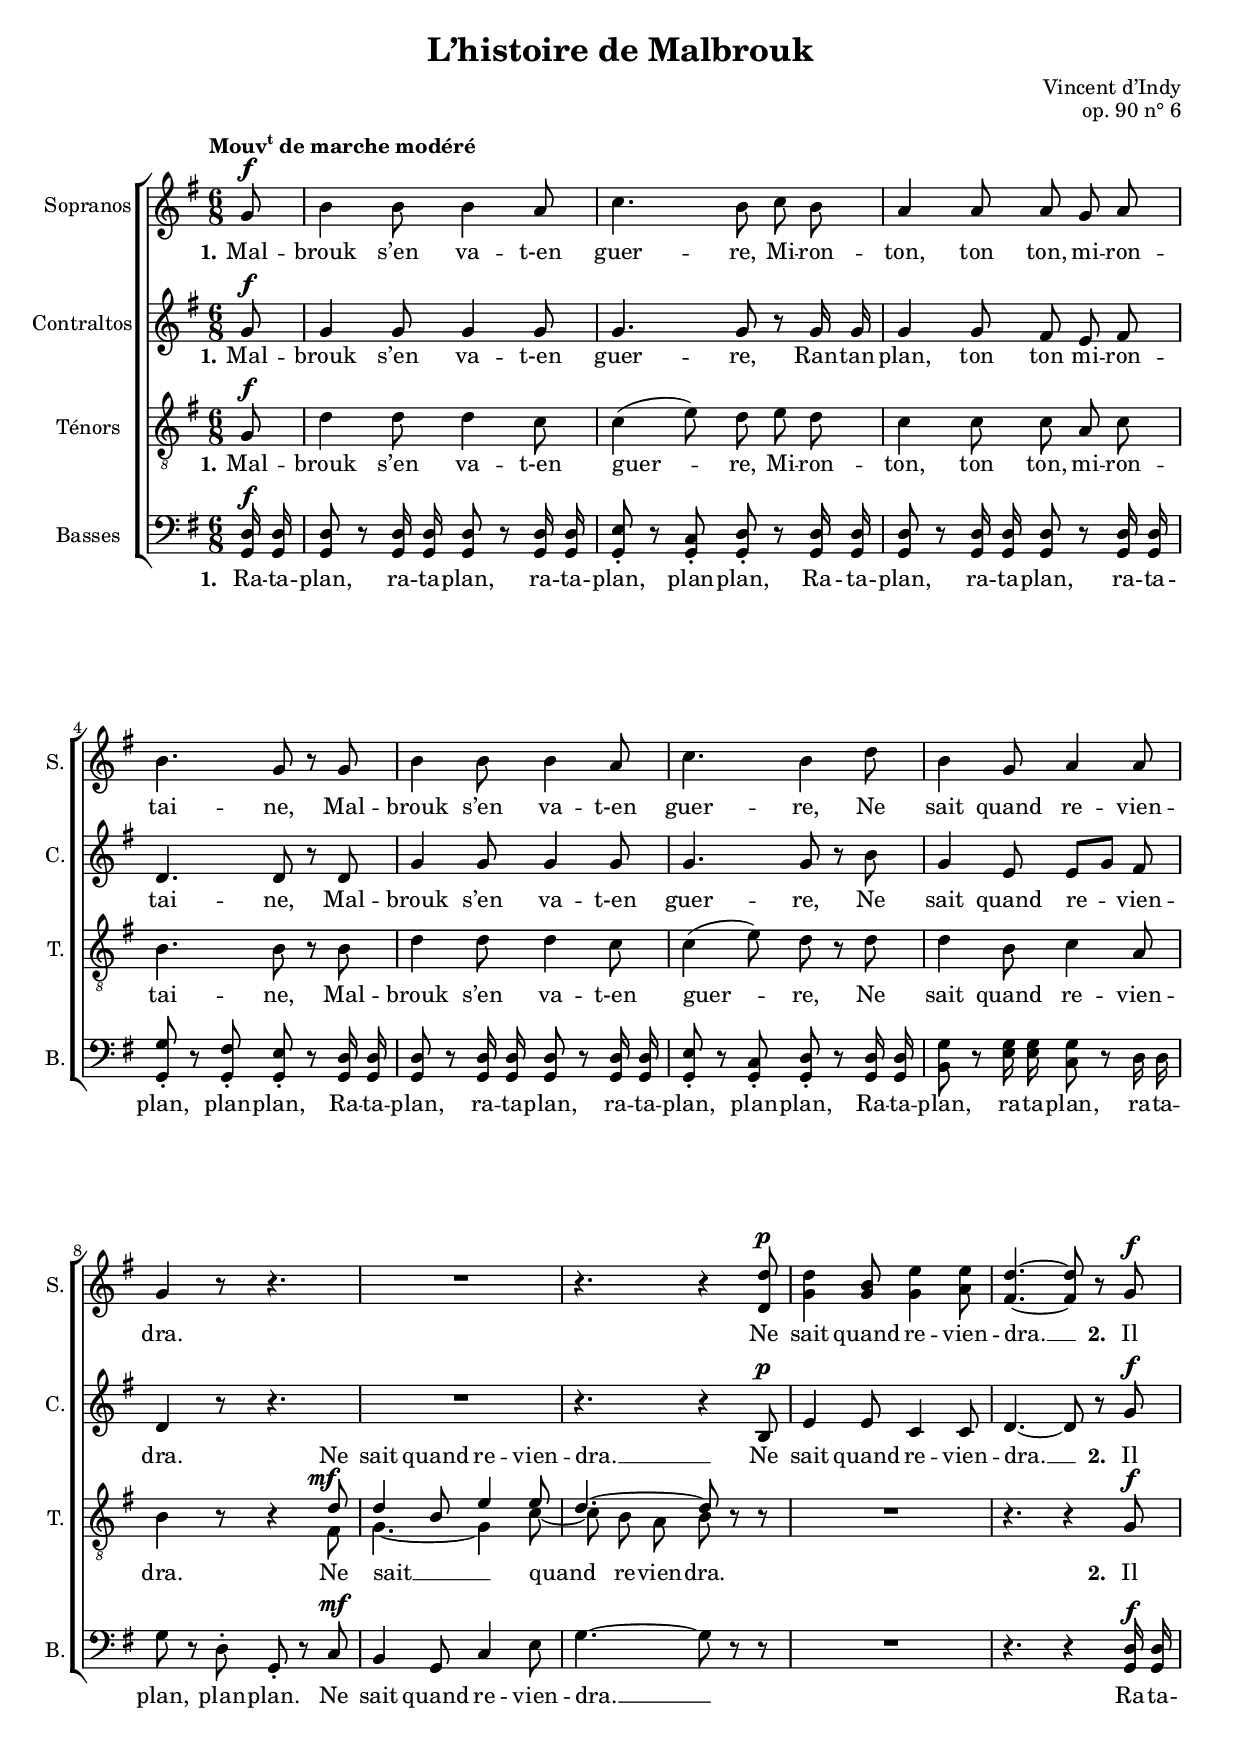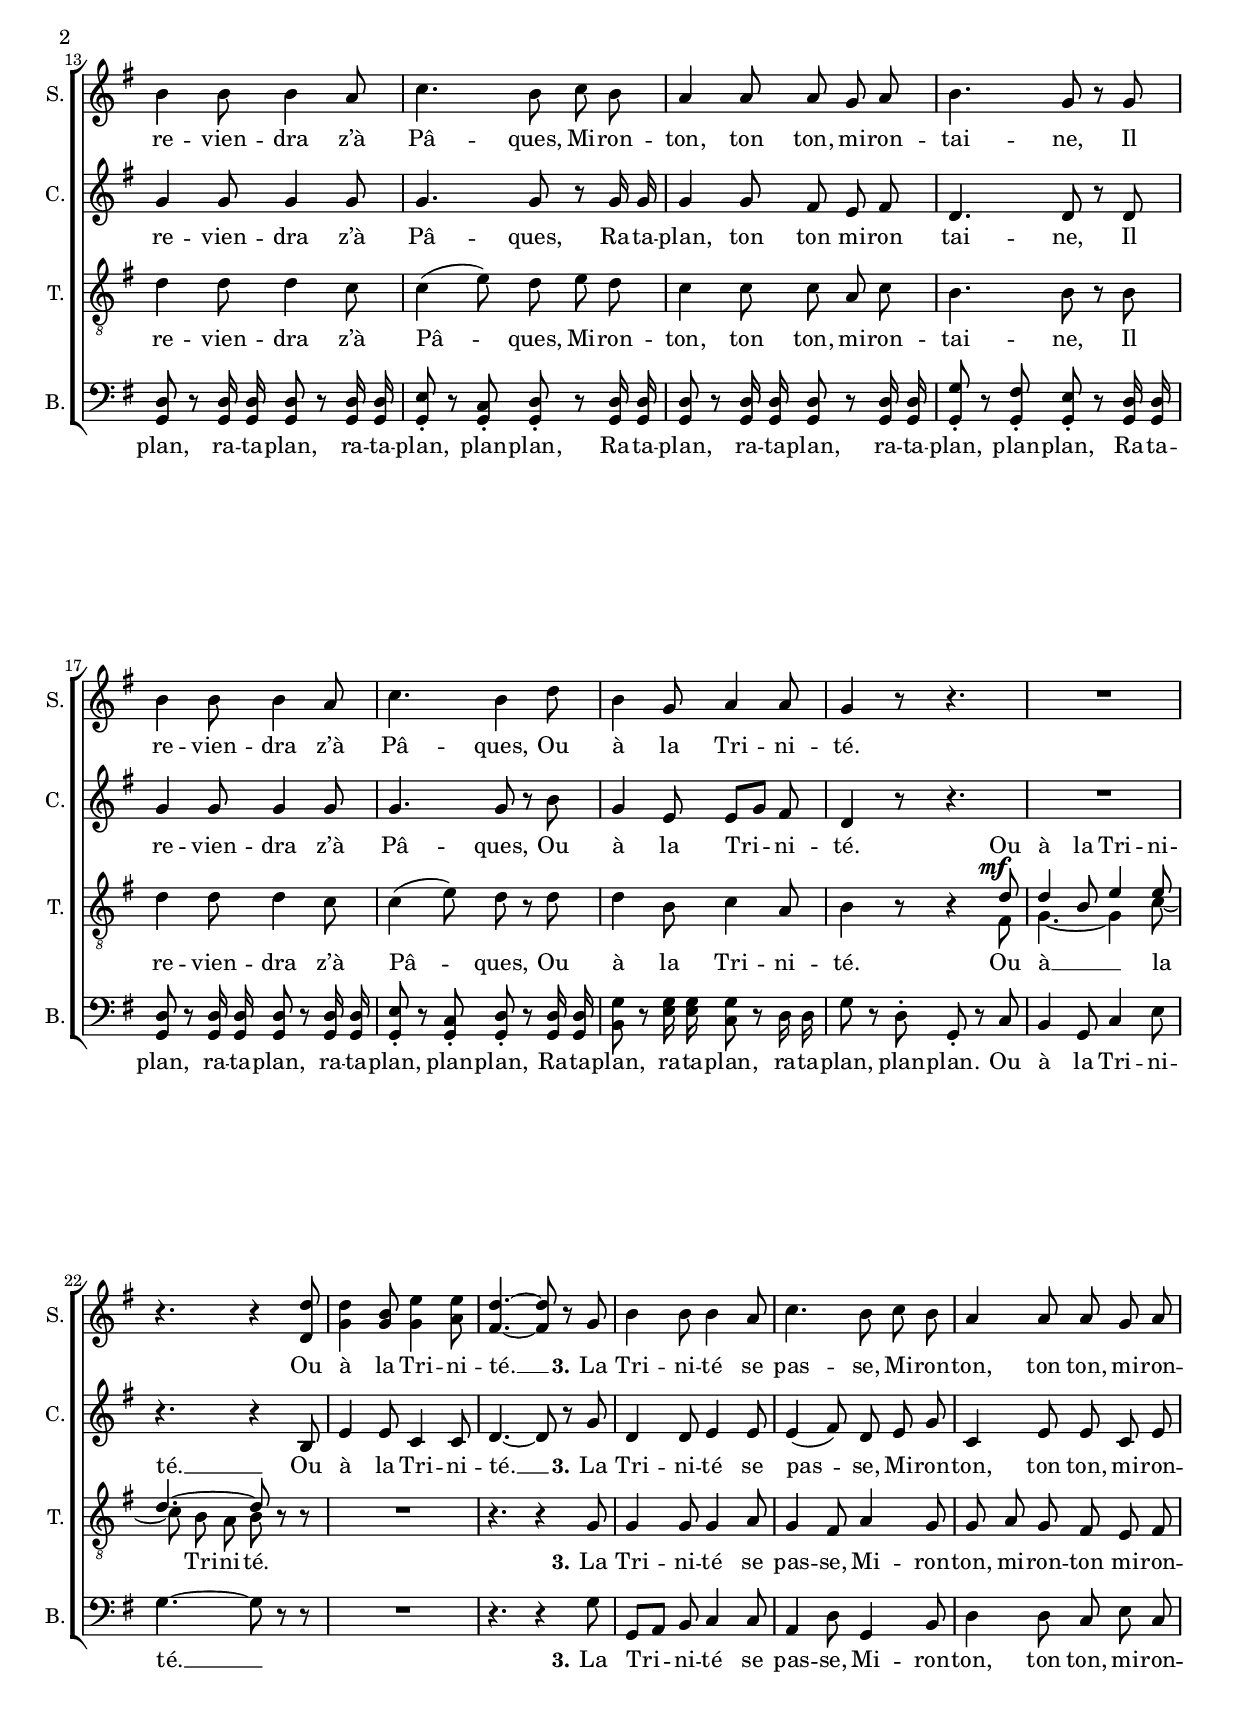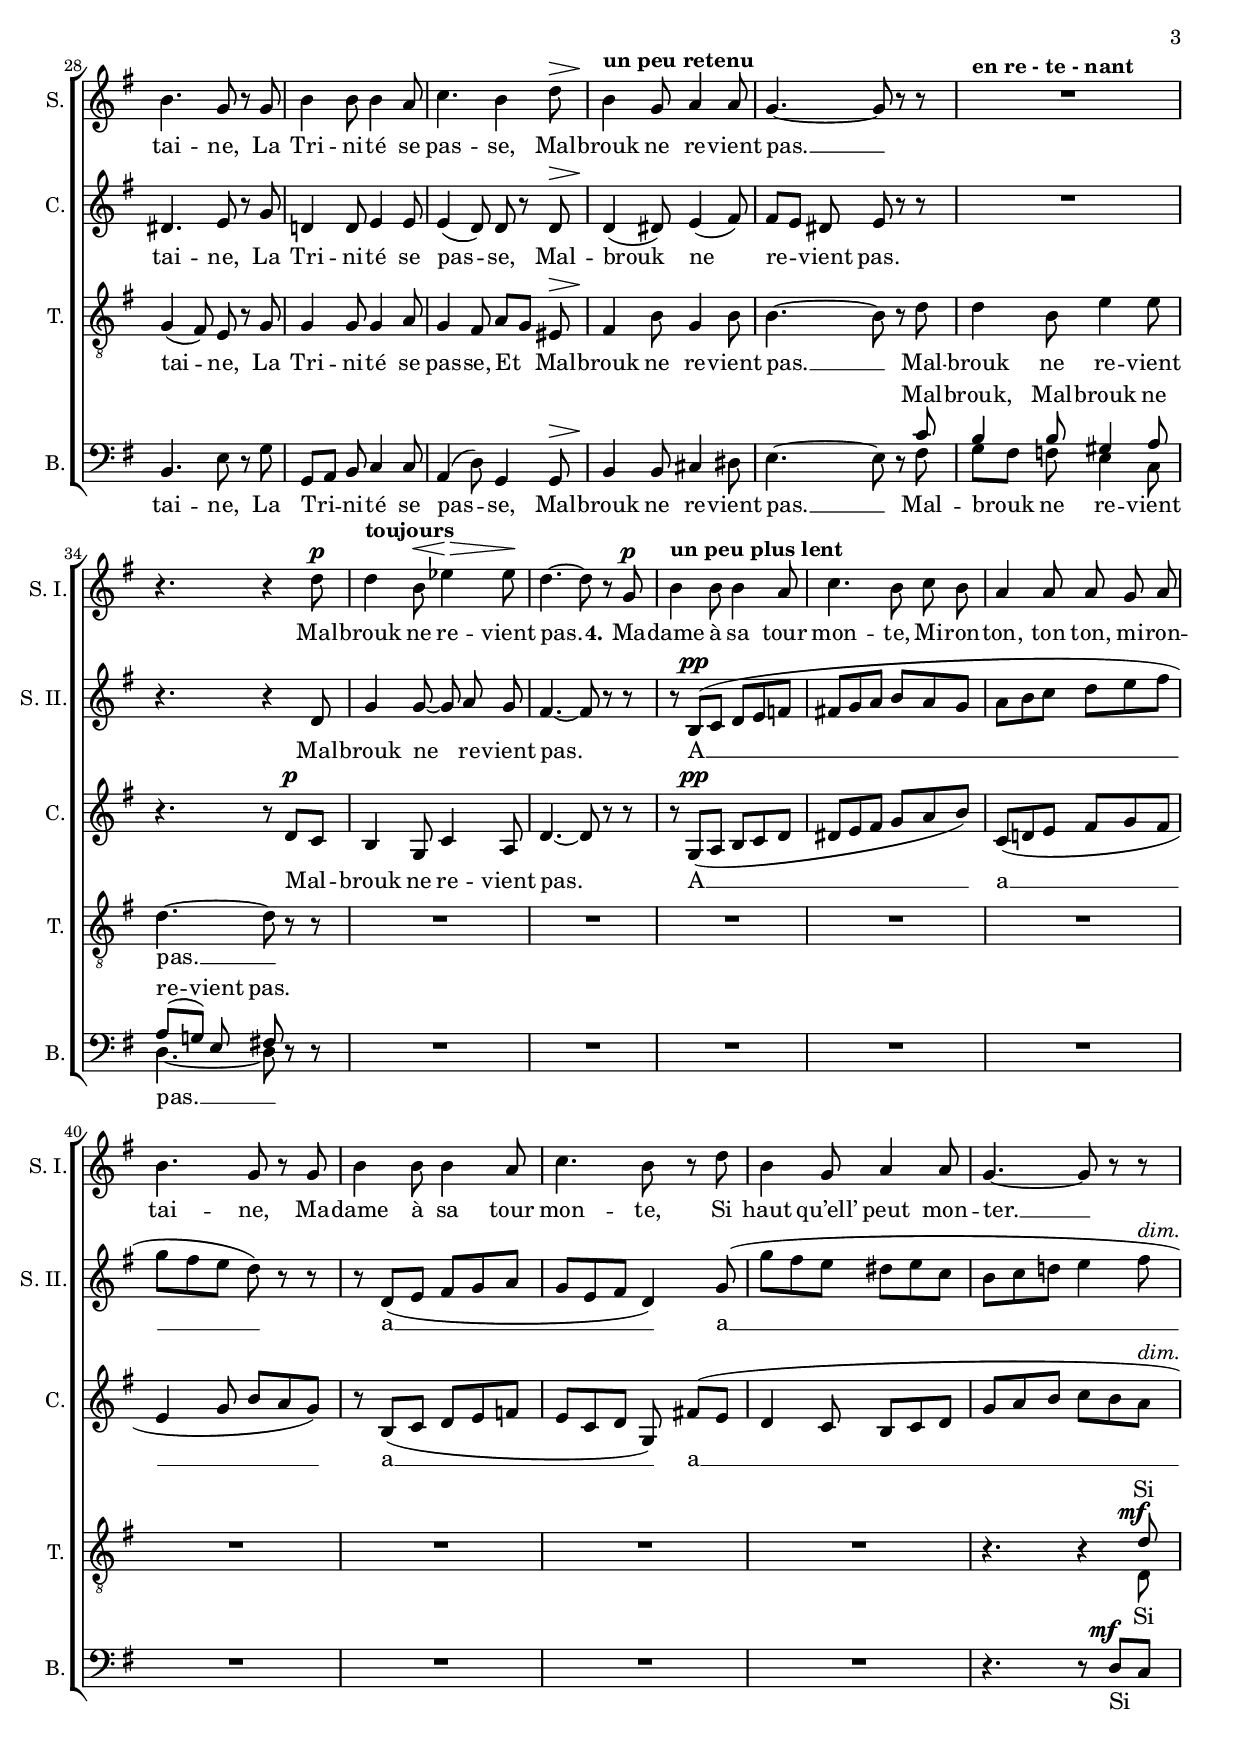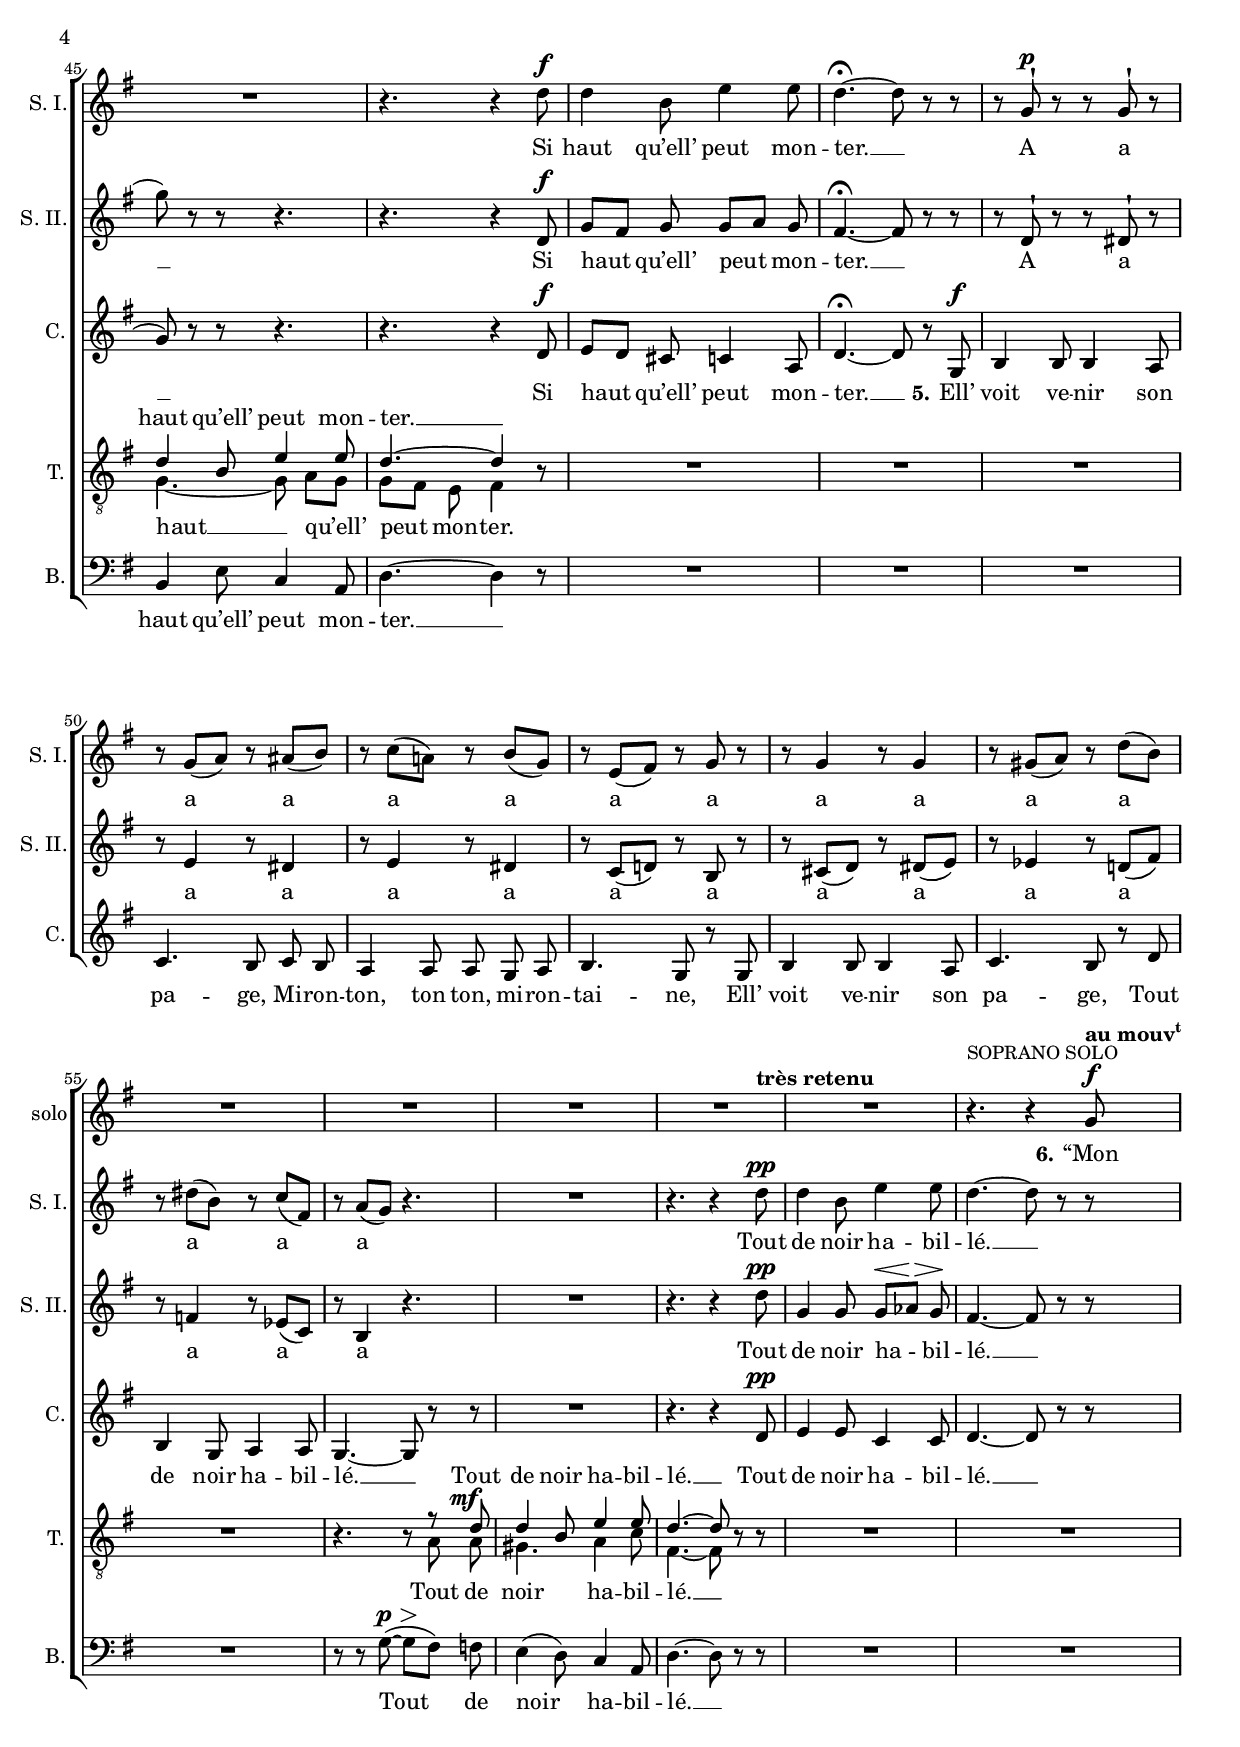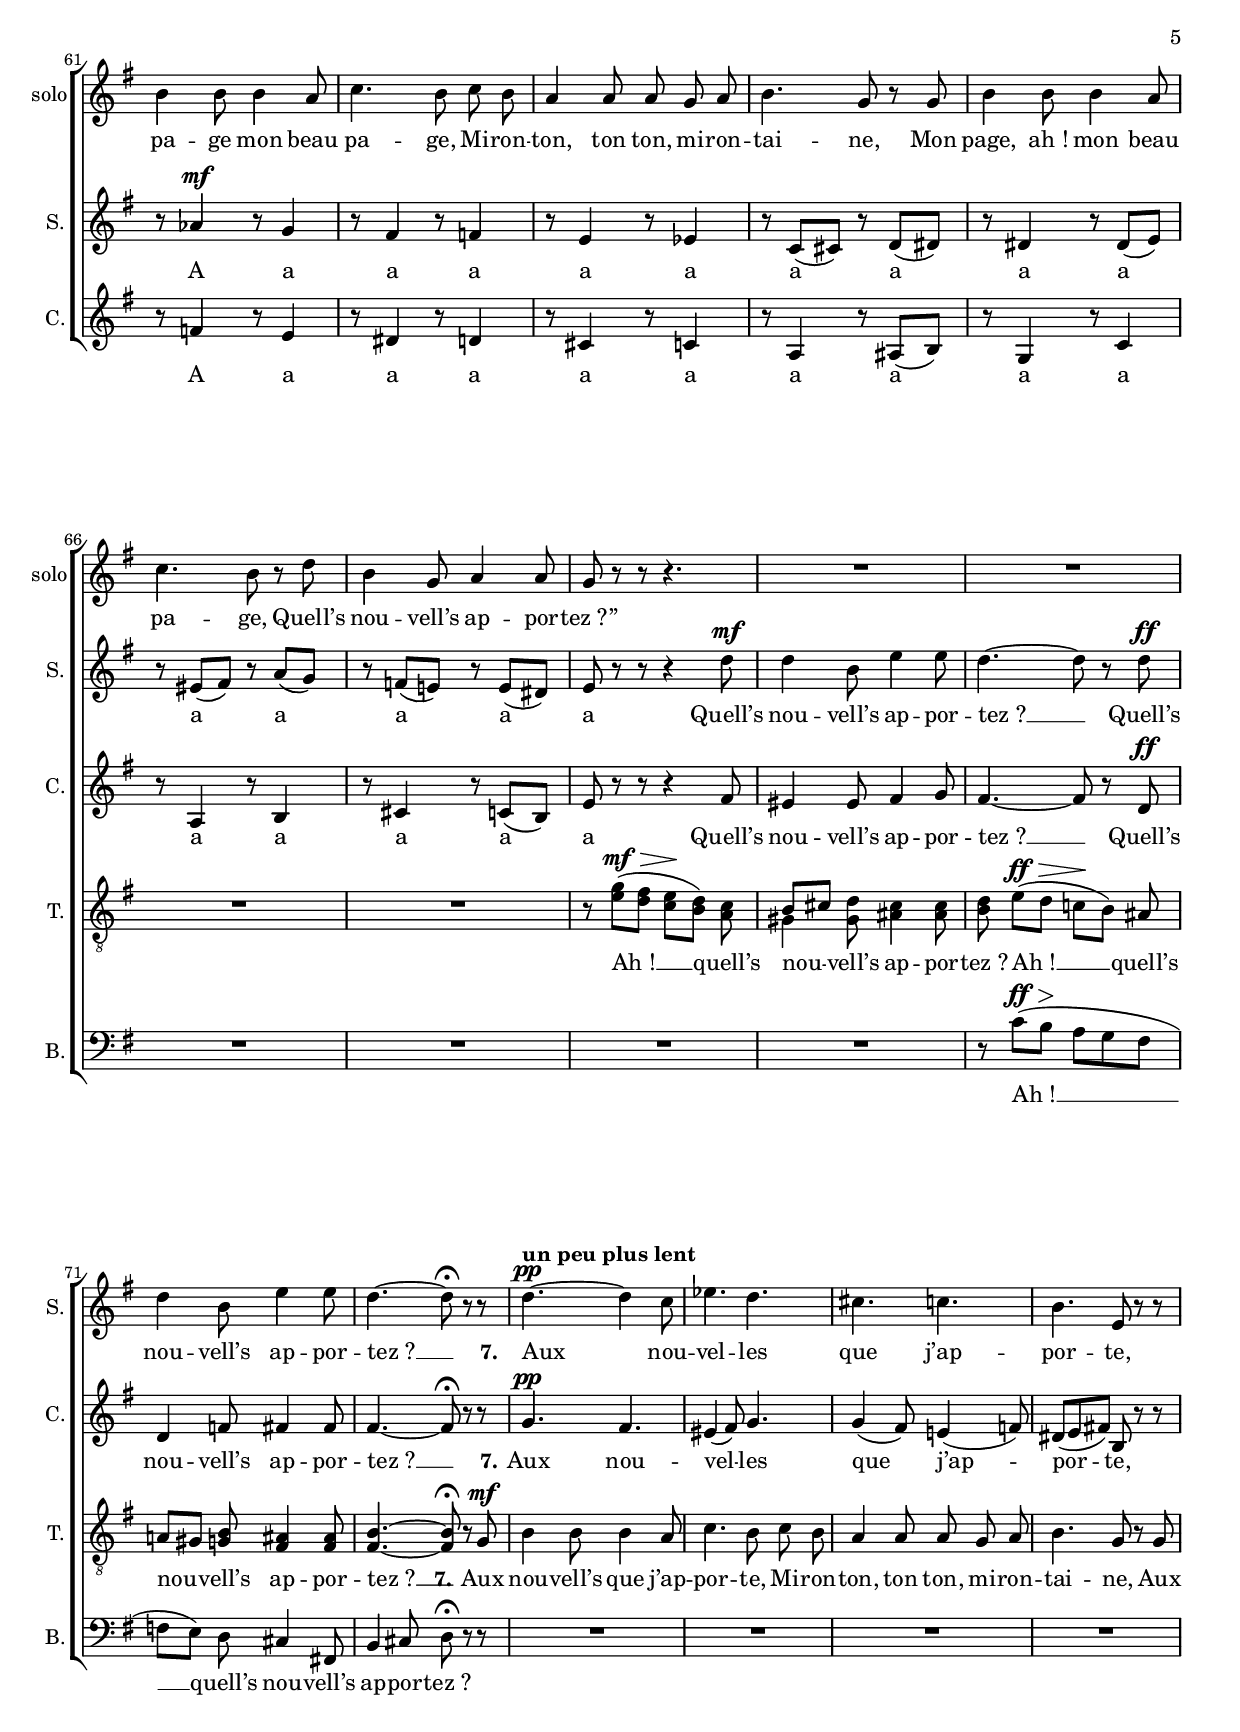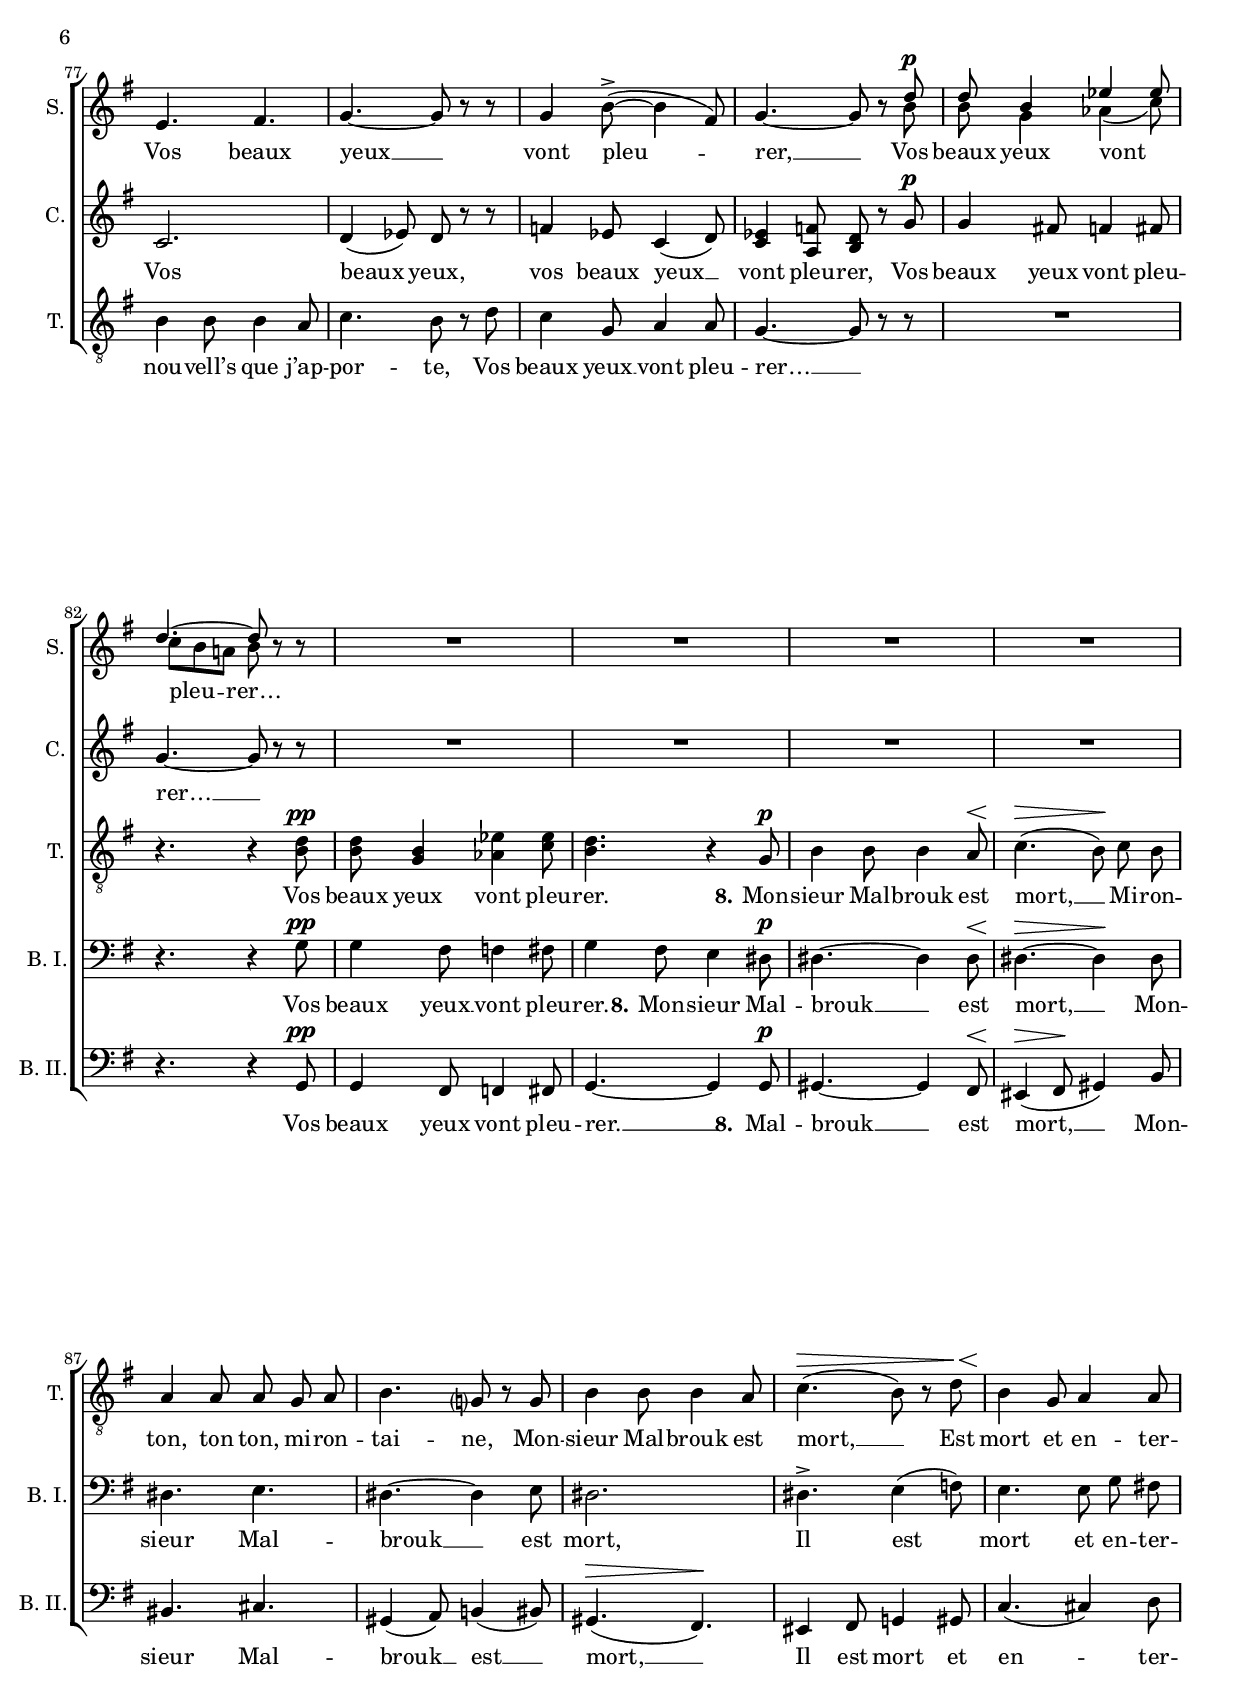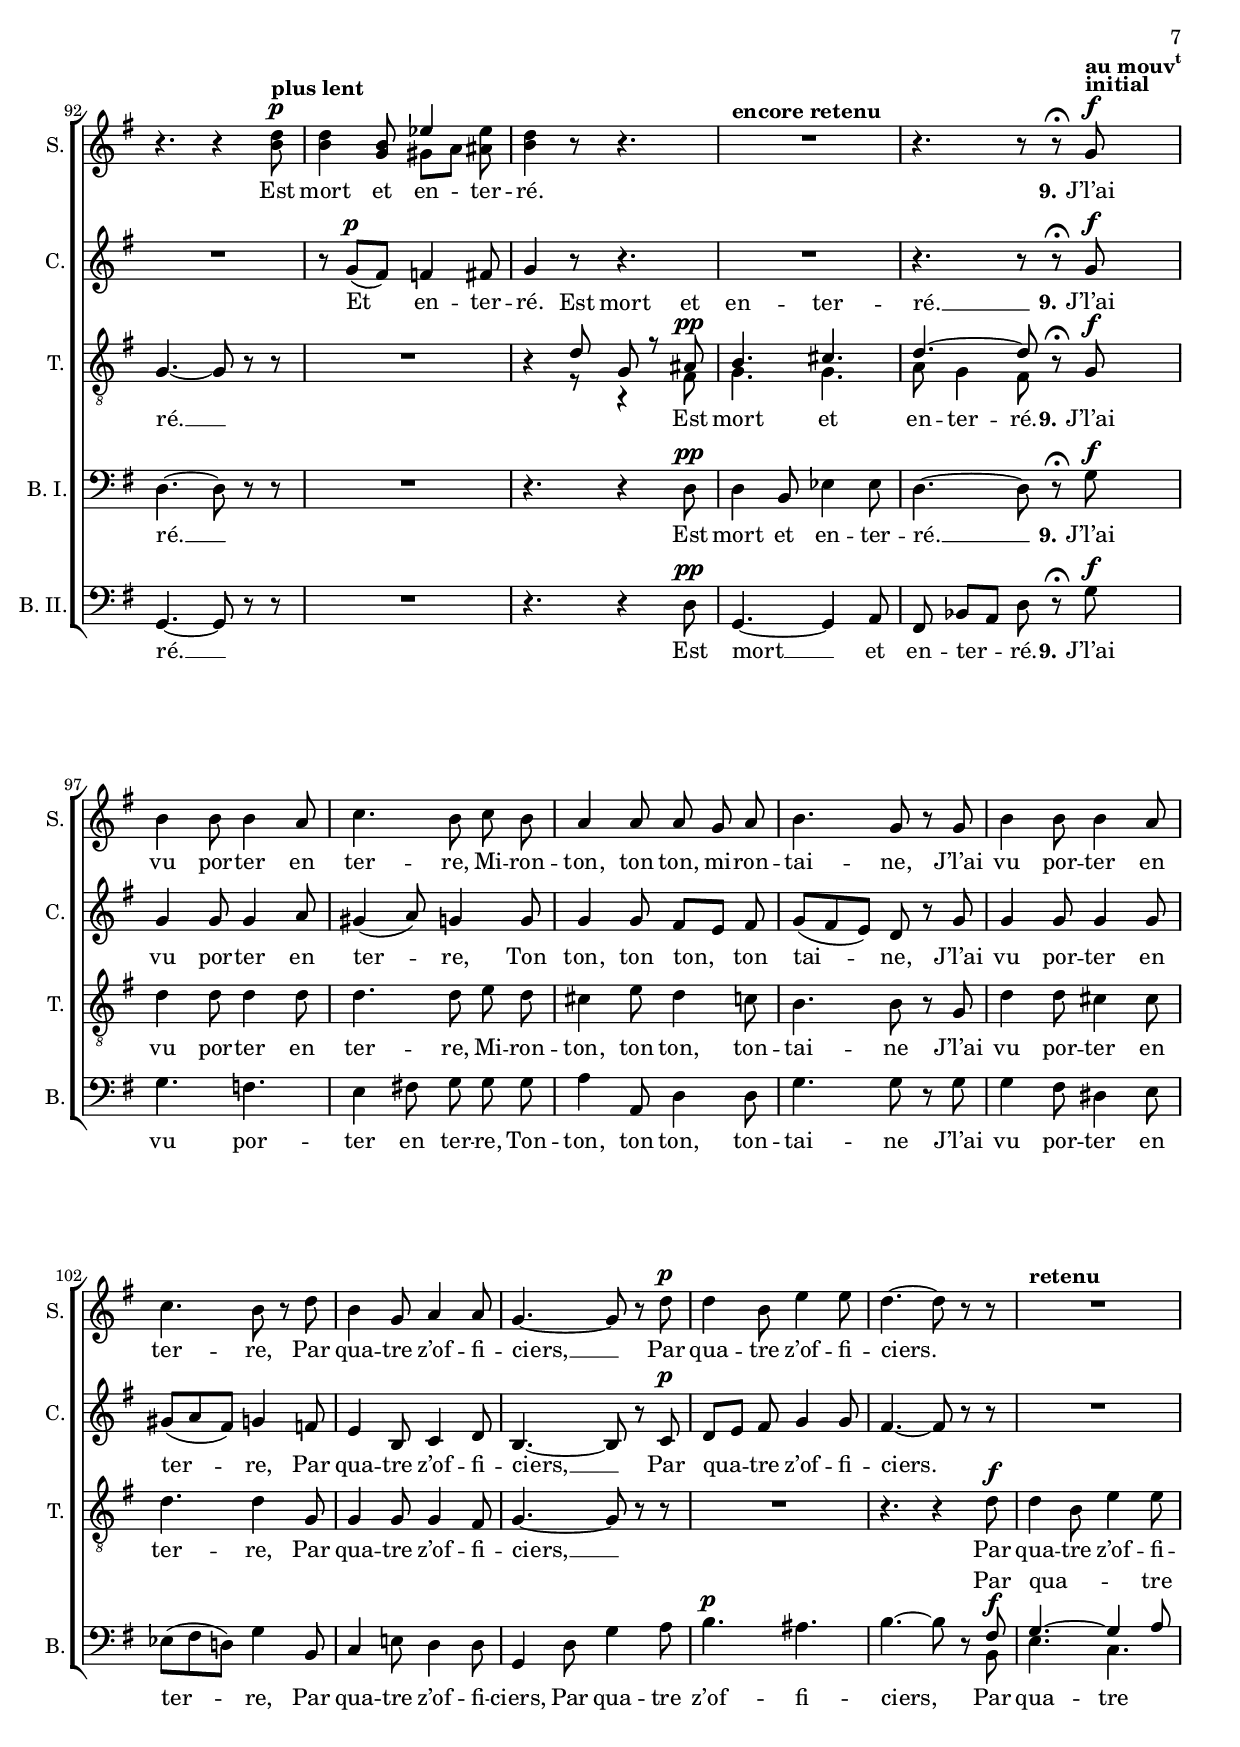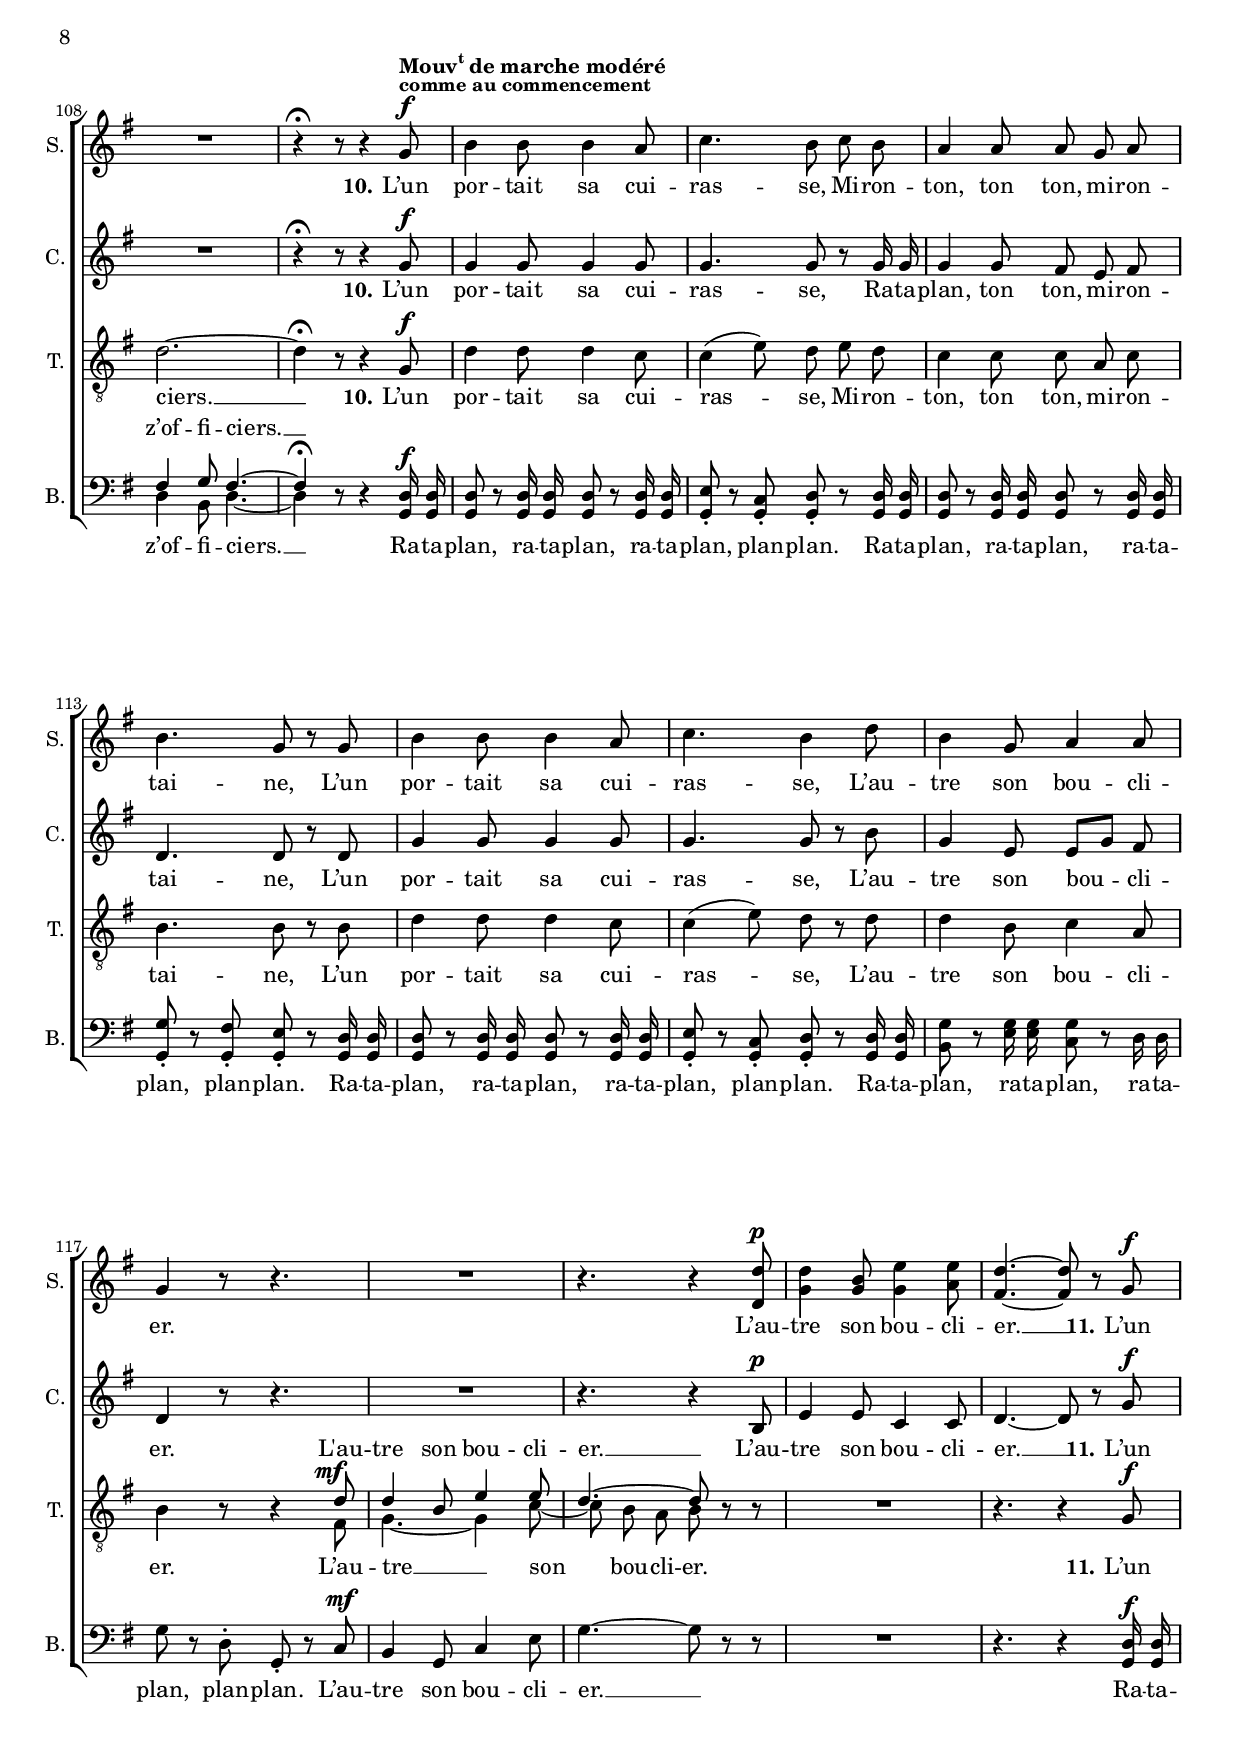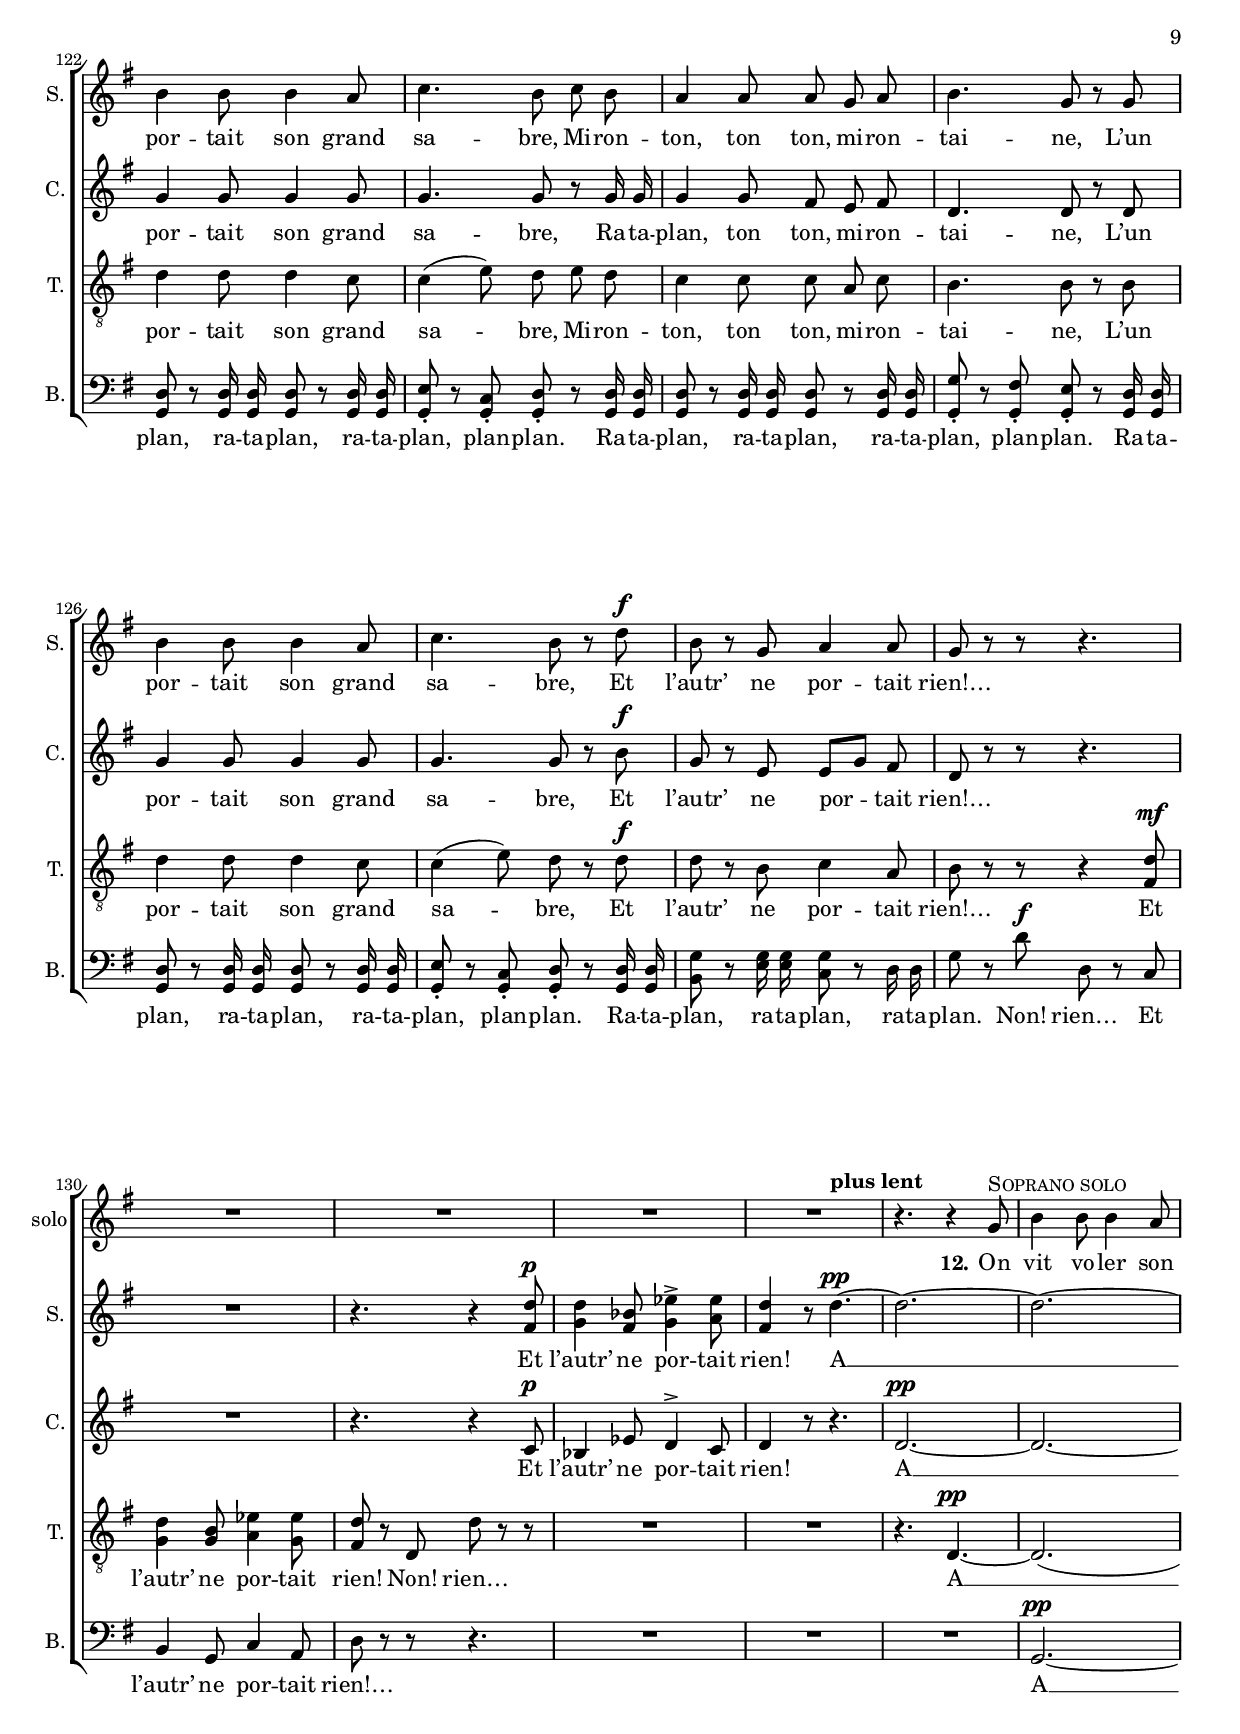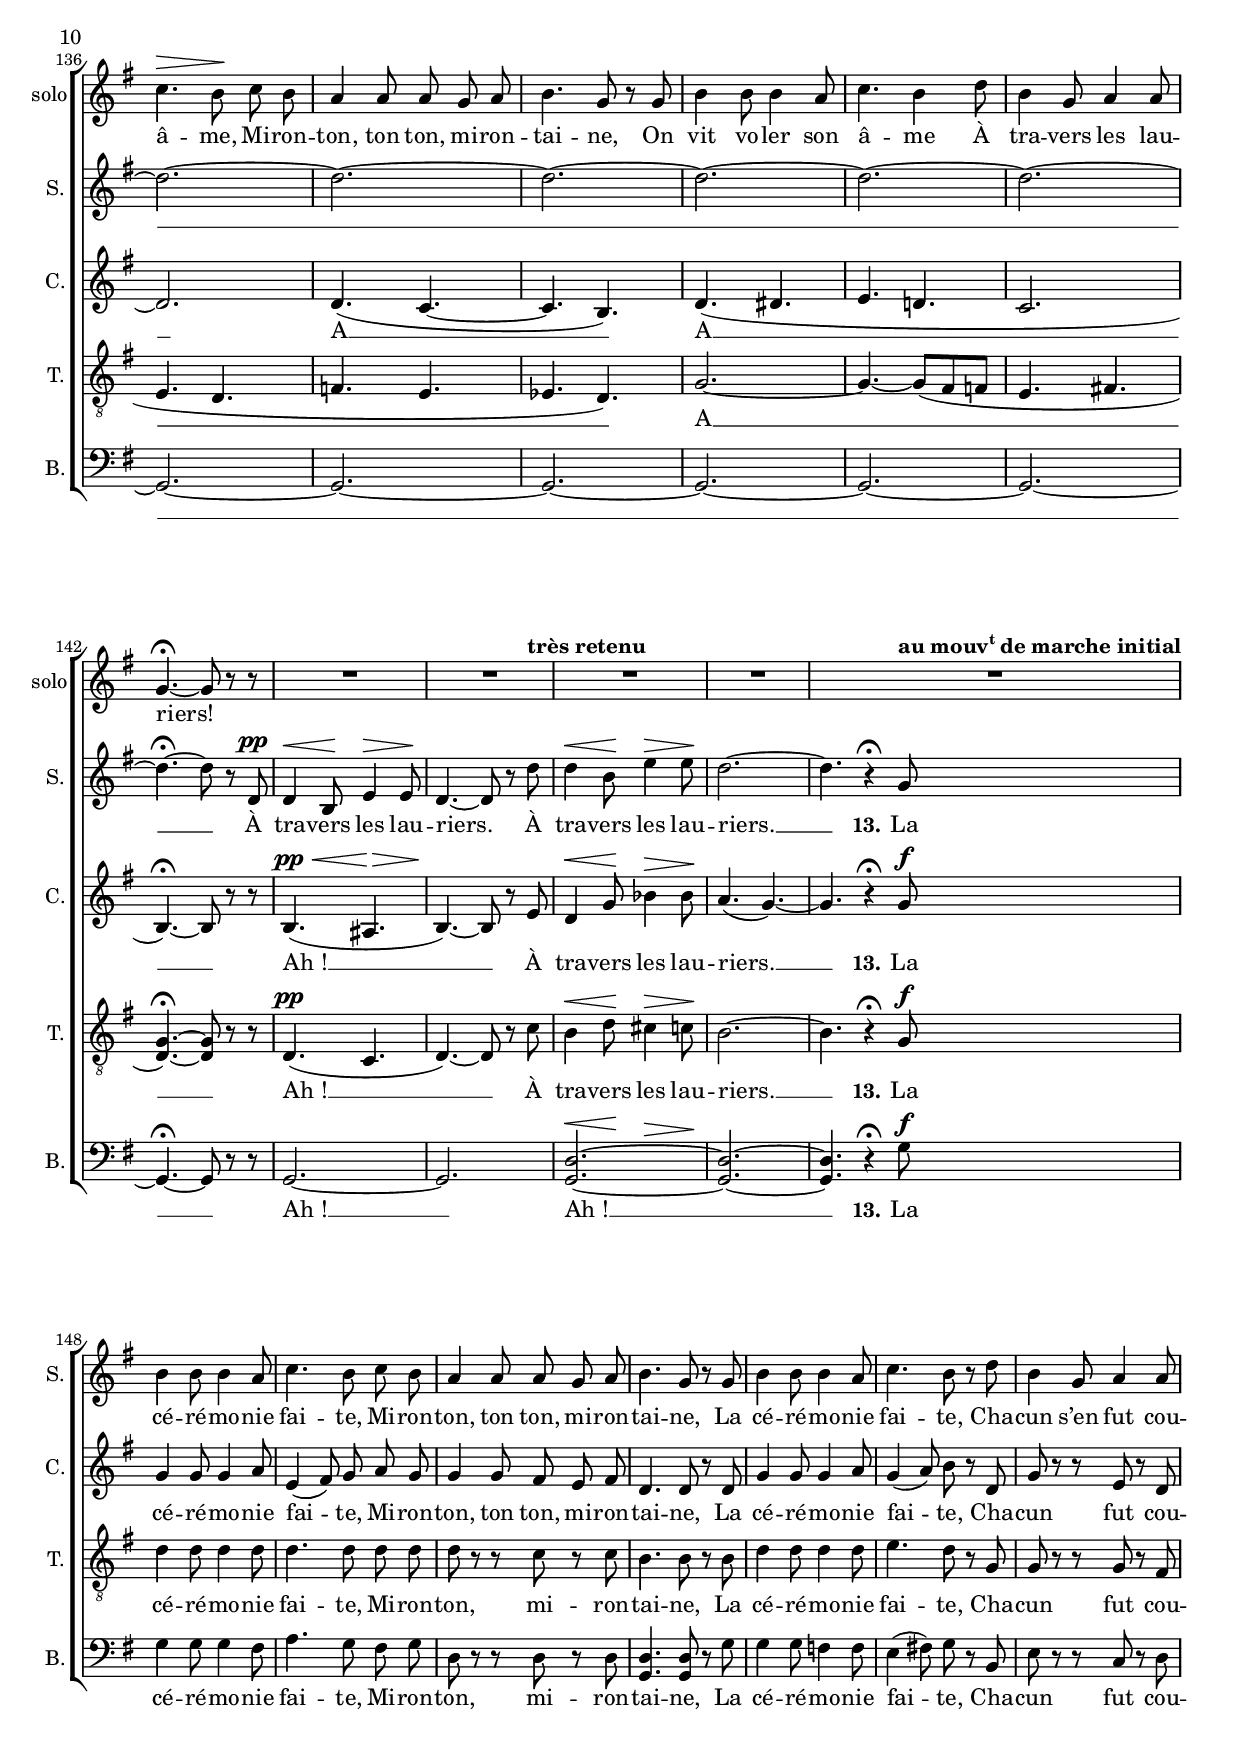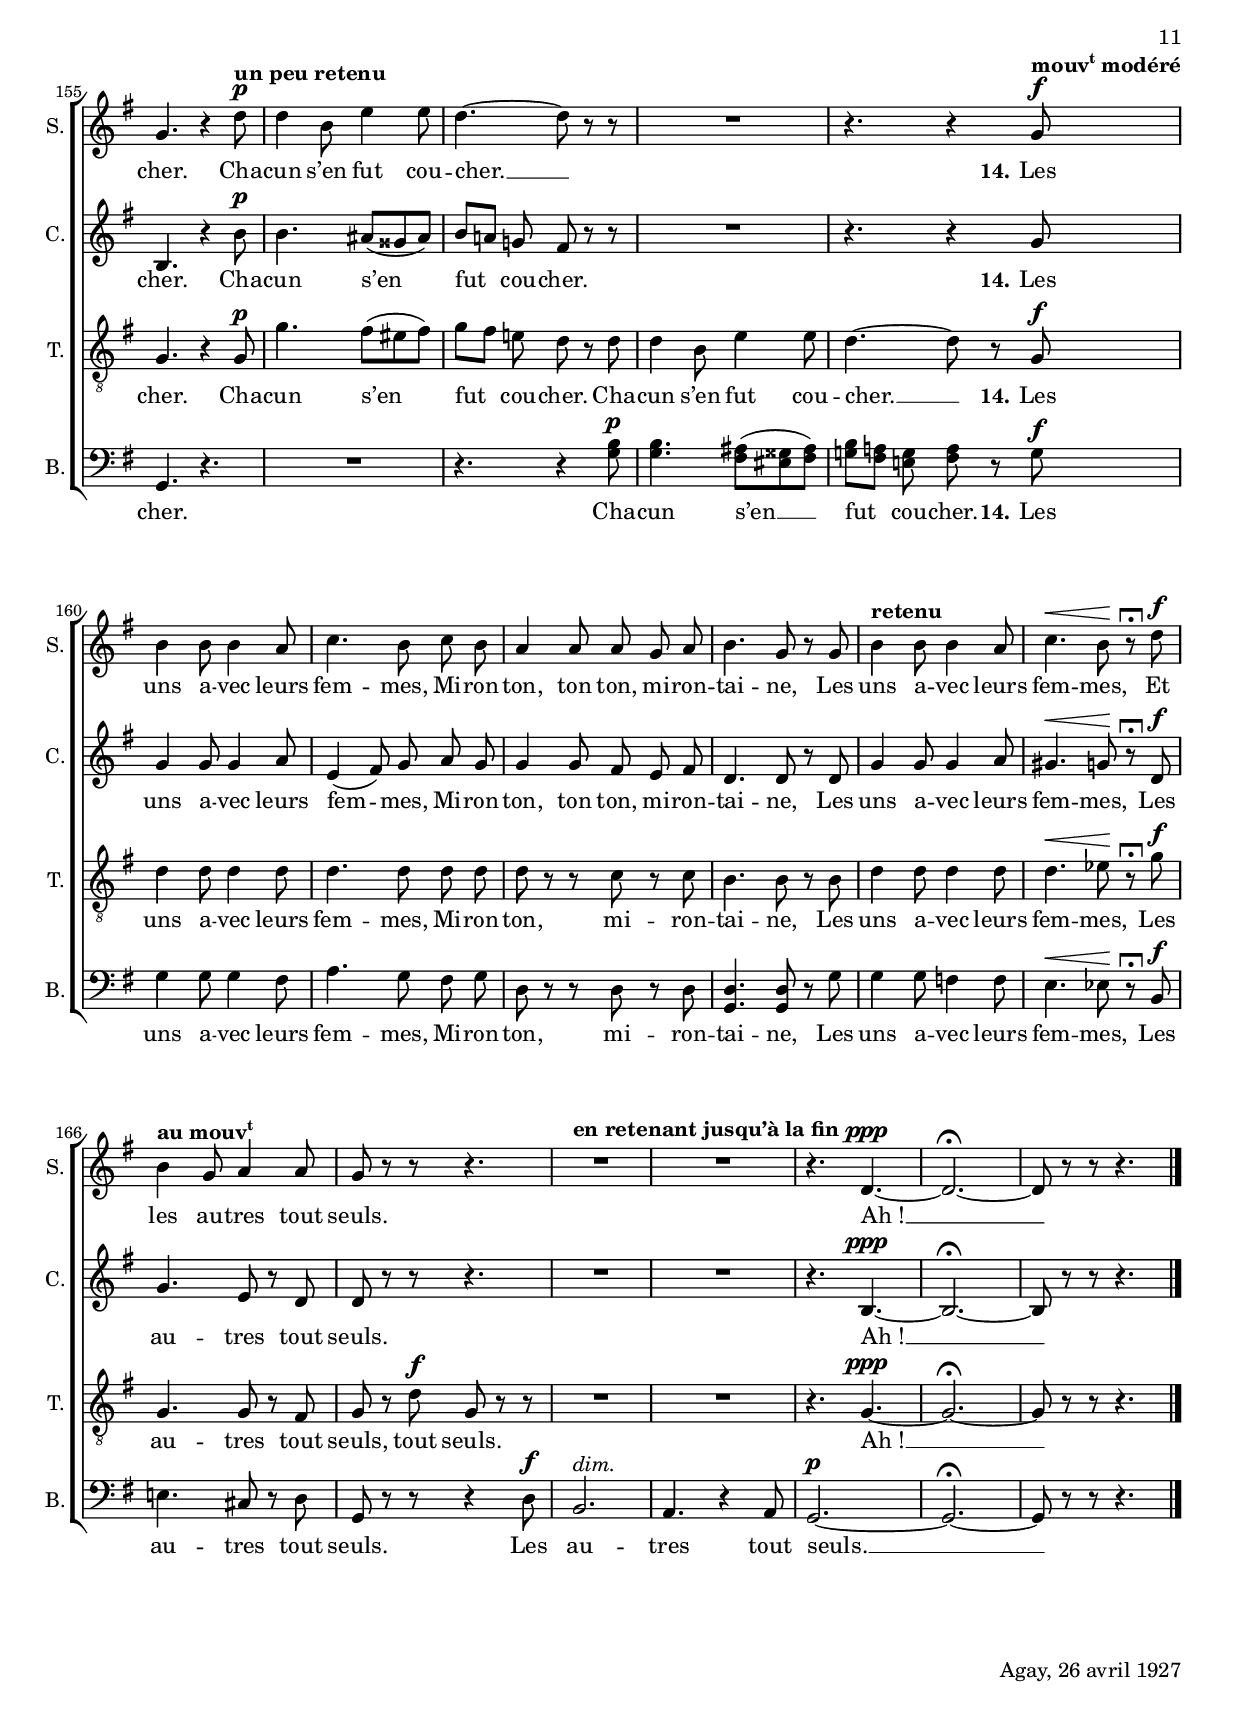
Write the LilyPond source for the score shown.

\version "2.22.1"

% Augustin Roche
% 9 janvier 2022
% © CC-BY-SA

\header {
  title = "L’histoire de Malbrouk"
  composer = "Vincent d’Indy"
  opus = "op. 90 n° 6"
  % Supprimer le pied de page par défaut
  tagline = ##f
}

#(set-global-staff-size 18)

global = {
  \key g \major
  \numericTimeSignature
  \time 6/8
  \partial 8
  \tempo \markup{ \concat{Mouv\super{t}} de marche modéré }
  \autoBeamOff
  \dynamicUp
  \accidentalStyle modern
}

shiftDynLeft = \once \override DynamicText.X-offset = #-2

soprano = \relative c'' {
  \global
  g8\f 
  b4 b8 b4 a8
  c4. b8 c b |
  a4 a8 a g a 
  b4. g8 r g
  b4 b8 b4 a8 |
  c4. b4 d8 
  b4 g8 a4 a8
  g4 r8 r4. |
  % p 24
  R2.
  r4. r4 <d' d,>8\p 
  <d g,>4 <b g>8 <e g,>4 <e a,>8
  <d fis,>4.~ q8 r g,\f |
  b4 b8 b4 a8
  c4. b8 c b
  a4 a8 a g a |
  b4. g8 r g
  b4 b8 b4 a8
  c4. b4 d8 |
  b4 g8 a4 a8 
  g4 r8 r4.
  R2.
  r4. r4 <d' d,>8 |
  % p 25
  <d g,>4 <b g>8 <e g,>4 <e a,>8
  <d fis,>4.~ q8 r g,
  b4 b8 b4 a8
  c4. b8 c b |
  a4 a8 a g a
  b4. g8 r g
  b4 b8 b4 a8
  c4. b4 d8\> |
  \tempo "un peu retenu" b4\! g8 a4 a8 
  g4.~ g8 r r
  \set Staff.shortInstrumentName="S. I."
  \tempo "en re - te - nant" R2.
  r4. r4 d'8\p |
  % p 26
  \tempo "toujours" d4 b8\< es4\> es8\!
  d4.~ d8 r g,\p 
  \tempo "un peu plus lent" b4 b8 b4 a8
  c4. b8 c b
  a4 a8 a g a
  b4. g8 r g
  b4 b8 b4 a8
  c4. b8 r d
  b4 g8 a4 a8 |
  g4.~ g8 r r 
  R2.
  r4. r4 d'8\f 
  d4 b8 e4 e8 |
  d4.~\fermata d8 r r
  r g,^!\p r r g^! r
  r g[( a]) r ais[( b])
  r c[( a]) r b[( g]) |
  % p 27
  r8 e[( fis]) r g r
  r g4 r8 g4
  r8 gis[( a]) r8 d[( b])
  r dis[( b]) r c[( fis,]) |
  r a[( g]) r4.
  R2.
  r4. r4 \tempo "très retenu" d'8\pp 
  d4 b8 e4 e8 |
  d4.~ d8 r r
  \set Staff.shortInstrumentName="S."
  r aes4\mf r8 g4
  r8 fis4 r8 f4
  r8 e4 r8 es4 |
  r8 c[( cis]) r d[( dis])
  r dis4 r8 dis[( e])
  r eis[( fis]) r a[( g])
  r f[( e]) r e[( dis]) |
  % p 28
  e r r r4 d'8\mf
  d4 b8 e4 e8
  d4.~ d8 r d\ff 
  d4 b8 e4 e8 |
  d4.~ d8\fermata r r
  \tempo "un peu plus lent" d4.~\pp d4 c8
  es4. d
  cis c |
  b4. e,8 r r
  e4. fis
  g~ g8 r r
  g4 b8~(^> b4 fis8) |
  % p 29
  g4.~ g8 r <<\new Voice="vsopIa" { \voiceOne d'8^\p
    d b4 es4 es8
    d4.~ d8 } { \voiceTwo b8
    b g4 aes( c8)
    c[ b a] b }>> \oneVoice r8 r
  R2.*9
  r4. r4 \tempo "plus lent" <d b>8\p 
  q4 <b g>8 <<{ \voiceOne es4 } \new Voice { \voiceTwo gis,8[ a] }>> \oneVoice <es' ais,>8
  <d b>4 r8 r4.
  \tempo "encore retenu" R2. |
  % p 30
  r4. r8 r\fermata \tempo \markup{ \override #'(baseline-skip . 2)
    \column{ 
      \line { au \concat{mouv\super{t}}} 
      initial 
  } } g,8\f 
  b4 b8 b4 a8
  c4. b8 c b
  a4 a8 a g a |
  b4. g8 r g
  b4 b8 b4 a8
  c4. b8 r d
  b4 g8 a4 a8 |
  g4.~ g8 r8 d'\p 
  d4 b8 e4 e8
  d4.~ d8 r r
  \tempo "retenu" R2.*2 |
  % p 31
  r4\fermata r8 r4 \tempo \markup {\override #'(baseline-skip . 2) 
    \column { 
      \line{ \concat{Mouv\super{t}}  de marche modéré }
      \line{ \small{ comme au commencement } }
    }
  } g,8\f
  b4 b8 b4 a8
  c4. b8 c b
  a4 a8 a g a |
  b4. g8 r g
  b4 b8 b4 a8
  c4. b4 d8 |
  b4 g8 a4 a8
  g4 r8 r4.
  R2.
  r4. r4 <d' d,>8\p |
  <d g,>4 <b g>8 <e g,>4 <e a,>8
  <d fis,>4.~ q8 r8 g,\f
  b4 b8 b4 a8
  c4. b8 c b |
  % p 32
  a4 a8 a g a
  b4. g8 r g
  b4 b8 b4 a8
  c4. b8 r d\f |
  b r g a4 a8
  g r r r4.
  R2.
  r4. r4 <d' fis,>8\p |
  <d g,>4 <bes fis>8 <es g,>4^> <es a,>8
  <d fis,>4 r8 \tempo "plus lent"d4.~\pp
  d2.~
  d~
  d~ |
  % p 33
  \repeat unfold 5 { d2.~ }
  d4.~\fermata d8 r d,\pp 
  d4\< b8\! e4\> e8\!
  d4.~ d8 r \tempo "très retenu" d'
  d4\< b8\! e4\> e8\!
  d2.~ |
  d4. r4\fermata \tempo \markup{ au \concat{mouv \super{t}} de marche initial } g,8 
  b4 b8 b4 a8
  c4. b8 c b
  a4 a8 a g a
  b4. g8 r g |
  % p 34
  b4 b8 b4 a8
  c4. b8 r d
  b4 g8 a4 a8
  g4. r4 \tempo "un peu retenu" d'8\p
  d4 b8 e4 e8 |
  d4.~ d8 r r 
  R2.
  r4. r4 \tempo \markup{ \concat{mouv\super{t}} modéré } g,8\f 
  b4 b8 b4 a8 |
  c4. b8 c b
  a4 a8 a g a
  b4. g8 r g
  \tempo "retenu" b4 b8 b4 a8
  c4.\< b8\! r\longfermata d8\f |
  \tempo \markup{ au \concat{mouv\super{t}}} b4 g8 a4 a8
  g r r r4.
  \tempo "en retenant jusqu’à la fin" R2.*2
  r4. d4.~\ppp
  d2.~\fermata
  d8 r r r4. \bar "|."
}

sopranoII = \relative c' {
  \global
  s8
  R2.*33 
  % p 25
  r4. r4 d8 |
  % p 26
  g4 g8~ g a g
  fis4.~ fis8 r r
  r \autoBeamOn b,(\pp c d e f
  fis g a b a g |
  a b c d e fis 
  g fis e d) r r
  r d,( e fis g a
  g e fis d4) g8(
  g' fis e dis e c |
  b c d e4 fis8^\markup{\italic "dim."}
  g) r r r4.
  r r4 \autoBeamOff d,8\f 
  g[ fis] g g[ a] g |
  fis4.~\fermata fis8 r r
  r d^! r r dis^! r
  r e4 r8 dis4
  r8 e4 r8 dis4 |
  % p 27
  r8 c[( d]) r b r
  r cis[( d]) r dis[( e])
  r es4 r8 d[( fis])
  r f4 r8 es[( c]) |
  r8 b4 r4.
  R2.
  r4. r4 d'8\pp 
  g,4 g8 g[\< aes]\> g\! |
  fis4.~ fis8 r r \break
}

sopranoSolo = \relative c'' {
  \global
  s8
  R2.*59
  r4.^\markup{ \small { SOPRANO SOLO }} r4 \tempo \markup{ au \concat{ mouv\super{t}} } g8\f 
  b4 b8 b4 a8
  c4. b8 c b
  a4 a8 a g a |
  b4. g8 r g
  b4 b8 b4 a8
  c4. b8 r d
  b4 g8 a4 a8 |
  g r r r4.
  R2.*65
  
  r4. r4 g8^\markup{\smallCaps "Soprano solo" }
  b4 b8 b4 a8
  c4.\> b8\! c b |
  % p 33
  a4 a8 a g a
  b4. g8 r g
  b4 b8 b4 a8
  c4. b4 d8
  b4 g8 a4 a8
  g4.~\fermata g8 r r 
  R2.*10
}

alto = \relative c'' {
  \global
  g8\f
  g4 g8 g4 g8
  g4. g8 r g16 g |
  g4 g8 fis e fis
  d4. d8 r d
  g4 g8 g4 g8 |
  g4. g8 r b
  g4 e8 e[ g] fis
  d4 r8 r4. |
  % p 24
  R2.
  r4. r4 b8\p 
  e4 e8 c4 c8
  d4.~ d8 r g\f |
  g4 g8 g4 g8
  g4. g8 r g16 g
  g4 g8 fis e fis |
  d4. d8 r d
  g4 g8 g4 g8
  g4. g8 r b |
  g4 e8 e[ g] fis 
  d4 r8 r4.
  R2. 
  r4. r4 b8 |
  % p 25
  e4 e8 c4 c8
  d4.~ d8 r g
  d4 d8 e4 e8
  e4( fis8) d e g |
  c,4 e8 e c e
  dis4. e8 r g
  d4 d8 e4 e8
  e4( d8) d r d\> |
  d4(\! dis8) e4( fis8)
  fis[ e] dis e r r
  R2.
  r4. r8 d[\p c] |
  % p 26
  b4 g8 c4 a8
  d4.~ d8 r r
  r \autoBeamOn g,(\pp a b c d
  dis e fis g a b) |
  c,( d e fis g fis
  e4 g8 b a g)
  r b,( c d e f
  e c d g,)\noBeam fis'( e
  d4 c8 b c d |
  g a b c b a^\markup{ \italic "dim." }
  g) \autoBeamOff r r r4.
  r r4 d8\f 
  e[d] cis c4 a8 |
  d4.~\fermata d8 r g,\f 
  b4 b8 b4 a8
  c4. b8 c b
  a4 a8 a g a |
  % p 27
  b4. g8 r g
  b4 b8 b4 a8
  c4. b8 r d
  b4 g8 a4 a8 |
  g4.~ g8 r r
  R2.
  r4. r4 d'8\pp 
  e4 e8 c4 c8 |
  d4.~ d8 r r
  r f4 r8 e4
  r8 dis4 r8 d4 
  r8 cis4 r8 c4 |
  r8 a4 r8 ais[( b])
  r8 g4 r8 c4
  r8 a4 r8 b4
  r8 cis4 r8 c[( b]) |
  % p 28
  e r r r4 fis8
  eis4 eis8 fis4 g8
  fis4.~ fis8 r d\ff 
  d4 f8 fis4 fis8 |
  fis4.~ fis8\fermata r r
  g4.\pp fis
  eis4( fis8) g4.
  g4( fis8) e4( f8) |
  dis[( e fis]) b, r r
  c2.
  d4( es8) d r r
  f4es8 c4( d8) |
  % p 29
  <es c>4 <f a,>8 <d b> r g\p 
  g4 fis8 f4 fis8
  g4.~ g8 r r 
  R2.*10
  r8 g[(\p fis]) f4 fis8
  g4 r8 r4.
  R2. |
  % p 30
  r4. r8 r\fermata g\f 
  g4 g8 g4 a8
  gis4( a8) g4 g8
  g4 g8 fis[ e] fis |
  g[( fis e]) d r g
  g4 g8 g4 g8
  gis[( a fis]) g4 f8
  e4 b8 c4 d8 |
  b4.~ b8 r c\p 
  d[ e] fis g4 g8
  fis4.~ fis8 r r
  R2.*2
  % p 31
  r4\fermata r8 r4 g8\f 
  g4 g8 g4 g8
  g4. g8 r g16 g
  g4 g8 fis e fis |
  d4. d8 r d
  g4 g8 g4 g8
  g4. g8 r b |
  g4 e8 e[ g] fis
  d4 r8 r4.
  R2.
  r4. r4 b8\p |
  e4 e8 c4 c8
  d4.~ d8 r g\f 
  g4 g8 g4 g8
  g4. g8 r g16 g |
  % p 32
  g4 g8 fis e fis
  d4. d8 r d
  g4 g8 g4 g8
  g4. g8 r b\f  |
  g r e e[ g] fis
  d r r r4.
  R2.
  r4. r4 c8\p |
  bes4 es8 d4^> c8
  d4 r8 r4.
  d2.~\pp 
  d~
  d |
  % p 33
  d4.( c~
  c b)
  d( dis
  e d
  c2. |
  b4.~)\fermata b8 r r
  b4.(\pp\< ais\>
  b4.~)\! b8 r e
  d4\< g8\! bes4\> bes8\!
  a4.( g~) |
  g r4\fermata g8\f 
  g4 g8 g4 a8
  e4( fis8) g a g
  g4 g8 fis e fis
  d4. d8 r d |
  % p 34
  g4 g8 g4 a8
  g4( a8) b r d,
  g r r e r d
  b4. r4 b'8\p 
  b4. ais8[( gisis ais]) |
  b[ a] g fis r r
  R2.
  r4. r4 g8
  g4 g8 g4 a8 |
  e4( fis8) g a g
  g4 g8 fis e fis
  d4. d8 r d
  g4 g8 g4 a8
  gis4.\< g8\! r\longfermata d\f |
  g4. e8 r d
  d r r r4.
  R2.*2
  r4. b~\ppp 
  b2.~\fermata
  b8 r r r4. |
  
}

tenor = \relative c' {
  \global
  g8\f
  d'4 d8 d4 c8
  c4( e8) d e d |
  c4 c8 c a c
  b4. b8 r b
  d4 d8 d4 c8 |
  c4( e8) d r d
  d4 b8 c4 a8 
  b4 r8 r4 << \context Voice="tenorIa" { 
    \voiceOne \shiftDynLeft d8^\mf |
                                    % p 24
    d4 b8 e4 e8
    d4.~ d8 } { \voiceTwo
    fis,8
    g4.~ g4 c8~
    c b a b }>> \oneVoice r8 r
  R2.
  r4. r4 g8\f |
  d'4 d8 d4 c8
  c4( e8) d e d
  c4 c8 c a c |
  b4. b8 r b
  d4 d8 d4 c8
  c4( e8) d r d |
  d4 b8 c4 a8
  b4 r8 r4 << \context Voice="tenorIa" { 
    \voiceOne \shiftDynLeft d8^\mf |
    d4 b8 e4 e8
    d4.~ d8 } { \voiceTwo
    fis,8
    g4.~ g4 c8~
    c b a b }>> \oneVoice r8 r
  % p 25
 R2.
 r4. r4 g8
 g4 g8 g4 a8
 g4 fis8 a4 g8 |
 g a g fis e fis
 g4( fis8) e8 r g
 g4 g8 g4 a8
 g4 fis8 a[ g] eis\> |
 fis4\! b8 g4 b8
 b4.~ b8 r d
 d4 b8 e4 e8
 d4.~ d8 r r |
 R2.*9
 % p 26
 r4. r4 << \context Voice="tenorIa" { 
   \voiceOne \shiftDynLeft d8^\mf |
    d4 b8 e4 e8
    d4.~ d4 } { \voiceTwo
    d,8
    g4.~ g8 a[ g]
    g[ fis] e fis4 }>> \oneVoice r8
 R2.*9
 % p 27
 r4. r8 << \context Voice="tenorIa" { 
   \voiceOne r8 \shiftDynLeft d'8^\mf |
    d4 b8 e4 e8
    d4.~ d8 } { \voiceTwo
    a8 a
    gis4. a4 c8
    fis,4.~ fis8 }>> \oneVoice r8 r
 R2.*9
 % p 28 
  r8 <g' e>[(\mf\> <fis d>] <e c>[\! <d b>]) <c a>
  <<{ \voiceOne b8[ cis] } \new Voice { \voiceTwo gis4 }>> \oneVoice <d' gis,>8 <cis ais>4 <cis ais>8
  <d b> e[(\ff\> d] c[\! b]) ais
  a[ gis] <b g> <ais fis>4 q8 |
  <b fis>4.~ q8\fermata r g\mf 
  b4 b8 b4 a8
  c4. b8 c b
  a4 a8 a g a |
  b4. g8 r g
  b4 b8 b4 a8
  c4. b8 r d
  c4 g8 a4 a8 |
  % p 29
  g4.~ g8 r r
  R2. 
  r4. r4 <d' b>8\pp 
  q <b g>4 <es aes,> <es c>8 |
  <d b>4. r4 g,8\p
  b4 b8 b4 a8\<
  c4.(\> b8)\! c b
  a4 a8 a g a |
  b4. g?8 r g
  b4 b8 b4 a8
  c4.(^\> b8) r d\<
  b4\! g8 a4 a8 |
  g4.~ g8 r r
  R2.
  r4 << \context Voice="tenorIa" { \voiceOne d'8 g,8 r ais^\pp
    b4. cis
    d4.~ d8 } { \voiceTwo
    r8 r4 fis,8
    g4. g
    % p 30
    a8 g4 fis8 }>> \oneVoice r8\fermata g\f 
  d'4 d8 d4 d8
  d4. d8 e d
  cis4 e8 d4 c8 |
  b4. b8 r g
  d'4 d8 cis4 cis8
  d4. d4 g,8
  g4 g8 g4 fis8 |
  g4.~ g8 r r
  R2.
  r4. r4 d'8\f 
  d4 b8 e4 e8
  d2.~ |
  % p 31
  d4\fermata r8 r4 g,8\f 
  d'4 d8 d4 c8
  c4( e8) d e d
  c4 c8 c a c |
  b4. b8 r b
  d4 d8 d4 c8
  c4( e8) d r d |
  d4 b8 c4 a8
  b4 r8 r4 << \context Voice="tenorIa" { \voiceOne 
    \shiftDynLeft d8^\mf |
    d4 b8 e4 e8
    d4.~ d8 } { \voiceTwo
    fis,8
    g4.~ g4 c8~
    c b a b }>> \oneVoice r8 r |
  R2.
  r4. r4 g8\f 
  d'4 d8 d4 c8
  c4( e8) d e d |
  % p 32
  c4 c8 c a c
  b4. b8 r b
  d4 d8 d4 c8
  c4( e8) d r d\f |
  d r b c4 a8
  b r r r4 <d fis,>8\mf 
  <d g,>4 <b g>8 <es a,>4 <es g,>8
  <d fis,>8 r d, d' r r |
  R2.*2
  r4. d,4.~\pp 
  d2.(
  e4. d |
  % p 33
  f e
  es d)
  g2.~
  g4.~ g8[( fis f]
  e4. fis |
  <g d>~)\fermata q8 r r
  d4.(\pp c
  d~) d8 r c'
  b4\< d8\! cis4\> c8\!
  b2.~ |
  b4. r4\fermata g8\f 
  d'4 d8 d4 d8
  d4. d8 d d
  d r r c r c
  b4. b8 r b |
  % p 34
  d4 d8 d4 d8
  e4. d8 r g,
  g r r g r fis
  g4. r4 g8\p 
  g'4. fis8[( eis fis]) |
  g[ fis] e d r d
  d4 b8 e4 e8 
  d4.~ d8 r
  g,8\f 
  d'4 d8 d4 d8 |
  d4. d8 d d
  d r r c r c
  b4. b8 r b
  d4 d8 d4 d8
  d4.\< es8\! r\longfermata g\f |
  g,4. g8 r fis
  g r d'\f g, r r
  R2.*2
  r4.
  g~\ppp 
  g2.~\fermata
  g8 r r r4. |
}

bass = \relative c {
  \global
  <d g,>16\f q
  q8 r q16 q q8 r q16 q
  <e g,>8-. r <c g>-. <d g,>-. r q16 q |
  q8 r q16 q q8 r q16 q
  <g g,>8-. r <fis g,>-. <e g,>-. r <d g,>16 q
  q8 r q16 q q8 r q16 q |
  <e g,>8-. r <c g>-. <d g,>-. r q16 q
  <g b,>8 r <g e>16 q <g c,>8 r d16 d
  g8 r d-. g,-. r c\mf |
  % p 24
  b4 g8 c4 e8
  g4.~ g8 r r
  R2.
  r4. r4 <d g,>16\f q
  q8 r q16 q q8 r q16 q
  <e g,>8-. r <c g>-. <d g,>-. r q16 q 
  q8 r q16 q q8 r q16 q |
  <g g,>8-. r <fis g,>-. <e g,>-. r <d g,>16 q
  q8 r q16 q q8 r q16 q 
  <e g,>8-. r <c g>-. <d g,>-. r q16 q |
  <g b,>8 r <g e>16 q <g c,>8 r d16 d
  g8 r d-. g,-. r c
  b4 g8 c4 e8 
  g4.~ g8 r r |
  % p 25
  R2.
  r4. r4 g8
  g,[ a] b c4 c8
  a4 d8 g,4 b8 |
  d4 d8 c e c
  b4. e8 r g
  g,[ a] b c4 c8
  a4( d8) g,4 g8\> |
  b4\! b8 cis4 dis8 
  e4.~ e8 r << \context Voice="bassIa" { \voiceOne c'8
   b4 8 gis4 a8
   a[( g]) e fis } { \voiceTwo fis8
     g[ fis] f e4 c8
     d4.~ d8 }>> \oneVoice r8 r |
  % p 26
  R2.*9
  r4. r8 \shiftDynLeft d[\mf c]
  b4 e8 c4 a8
  d4.~ d4 r8 
  R2.*9
  % p 27
  r8 r g~(\p\> g[\! fis]) f
  e4( d8) c4 a8
  d4.~ d8 r r
  R2.*11
  % p 28
  r8 \autoBeamOn c'(\ff\> b\! a g fis
  f  e)\autoBeamOff d\noBeam  cis4 fis,8 |
  b4 cis8 d\fermata r r
  \set Staff.shortInstrumentName="B. I."
  R2.*9
  % p 29 (b1)
  r4. r4 g8\pp
  g4 fis8 f4 fis8 |
  g4 fis8 e4 dis8\p 
  dis4.~ dis4 dis8\<
  dis4.~\> dis4\! dis8 
  dis4. e |
  dis4.~ dis4 e8
  dis2.
  dis4.^> e4( f8)
  e4. e8 g fis |
  d4.~ d8 r r
  R2.
  r4. r4 d8\pp 
  d4 b8 es4 es8 |
  % p 30
  d4.~ d8 r\fermata g8\f % uniss.
  \set Staff.shortInstrumentName = "B."
  g4. f
  e4 fis8 g g g
  a4 a,8 d4 d8 |
  g4. g8 r g
  g4 fis8 dis4 e8
  es[( fis d]) g4 b,8
  c4 e8 d4 d8 |
  g,4 d'8 g4 a8
  b4.\p ais
  b4.~ b8 r << \context Voice="bassIa" { \voiceOne fis8^\f 
   g4.~ g4 a8
   fis4 g8 fis4.~ |
   fis4\fermata } { \voiceTwo b,8
   e4. c
  d4 b8 d4.~ |
  % p 31
  d4 }>> \oneVoice r8 r4 <d g,>16\f q
  q8 r q16 q q8 r q16 q
  <e g,>8-. r <c g>-. <d g,>-. r q16 q 
  q8 r q16 q q8 r q16 q |
  <g g,>8-. r <fis g,>-. <e g,>-. r <d g,>16 q
  q8 r q16 q q8 r q16 q 
  <e g,>8-. r <c g>-. <d g,>-. r q16 q |
  <g b,>8 r <g e>16 q <g c,>8 r d16 d
  g8 r d-. g,-. r c\mf 
  b4 g8 c4 e8
  g4.~ g8 r r |
  R2. 
  r4. r4 <d g,>16\f q
  q8 r q16 q q8 r q16 q
  <e g,>8-. r <c g>-. <d g,>-. r q16 q |
  % p 32
  q8 r q16 q q8 r q16 q 
  <g g,>8-. r <fis g,>-. <e g,>-. r <d g,>16 q
  q8 r q16 q q8 r q16 q 
  <e g,>8-. r <c g>-. <d g,>-. r q16 q 
  <g b,>8 r <g e>16 q <g c,>8 r d16 d
  g8 r d'\f d, r c
  b4 g8 c4 a8
  d r r r4. |
  R2.*3
  g,2.~\pp 
  g~ |
  % p 33
  \repeat unfold 5 { g2.~ }
  g4.~\fermata g8 r r
  g2.~ 
  g
  <<{ <d' g,>2.~ } \new Voice { s4^\< s8\! s4^\> s8\! }>> <d g,>2.~ |
  q4. r4\fermata g8\f 
  g4 g8 g4 fis8 
  a4. g8 fis g
  d r r d r d
  <d g,>4. q8 r g |
  % p 34
  g4 g8 f4 f8
  e4( fis8) g r b,
  e r r c r d
  g,4. r4.
  R2.
  r4. r4 <b' g>8\p 
  q4.
  <ais fis>8[( <gisis eis> <ais fis>])
  <b g>[ <a fis>] <g e> <a fis> r g\f 
  g4 g8 g4 fis8 |
  a4. g8 fis g
  d r r d r d
  <d g,>4. q8 r g
  g4 g8 f4 f8
  e4.\< es8\! r\longfermata b\f |
  e4. cis8 r d
  g, r r r4 d'8\f 
  b2.^\markup{\italic "dim." }
  a4. r4 a8
  g2.~\p 
  g~\fermata
  g8 r r r4. |
}

bassII = \relative c {
  \global
  s8
  R2.*81
  r4. r4 g8\pp 
  g4 fis8 f4 fis8 |
  g4.~ g4 g8\p 
  gis4.~ gis4 fis8\<
  eis4(\> fis8\! gis4) b8
  bis4. cis |
  gis4( a8) b4( bis8)
  gis4.(\> fis\!)
  eis4 fis8 g4 gis8
  c4.( cis4) d8
  g,4.~ g8 r r
  R2.
  r4. r4 d'8\pp 
  g,4.~ g4 a8 |
  % p 30
  fis bes[ a] d r\fermata g\f \break
}

% augmente la distance entre syllabes pour afficher le trait d'union
forceHyphen = \once \override LyricHyphen.minimum-distance = #1

mironton = \lyricmode { 
  Mi -- ron -- ton, ton ton, mi -- ron -- tai -- ne,
}

sopranoVerse = \lyricmode {
  \set stanza = "1."
  Mal -- brouk s’en \forceHyphen va -- t-en guer -- re,
  \mironton
  Mal -- brouk s’en \forceHyphen va -- t-en guer -- re,
  Ne sait quand re -- vien -- dra.
  Ne sait quand re -- vien -- dra. __
  
  \set stanza = "2."
  Il re -- vien -- dra z’à Pâ -- ques,
  \mironton
  Il re -- vien -- dra z’à Pâ -- ques,
  Ou à la Tri -- ni -- té.
  Ou à la Tri -- ni -- té. __
  
  \set stanza = "3."
  La Tri -- ni -- té se pas -- se,
  \mironton
  La Tri -- ni -- té se pas -- se,
  Mal -- brouk ne re -- vient pas. __
  Mal -- brouk ne re -- vient pas.
  
  \set stanza = "4."
  Ma -- dame à sa tour mon -- te,
  \mironton
  Ma -- dame à sa tour mon -- te,
  Si haut qu’ell’ peut mon -- ter. __
  Si haut qu’ell’ peut mon -- ter. __
  
  A \repeat unfold 14 { a  }
  
  Tout de noir ha -- bil -- lé. __
  
  A \repeat unfold 14 { a } 
  
  Quell’s nou -- vell’s ap -- por -- tez_? __
  Quell’s nou -- vell’s ap -- por -- tez_? __
  
  \set stanza = "7."
  Aux nou -- vel -- les que j’ap -- por -- te,
  Vos beaux yeux __ vont pleu -- rer, __
  Vos beaux yeux vont pleu -- rer…
  
  Est mort et en -- ter -- ré.
  
  \set stanza = "9."
  J’l’ai vu por -- ter en  ter -- re,
  \mironton
  J’l’ai vu por -- ter en  ter -- re,
  Par qua -- tre z’of -- fi -- ciers, __
  Par qua -- tre z’of -- fi -- ciers.
  
  \set stanza = "10."
  L’un por -- tait sa cui -- ras -- se,
  \mironton
  L’un por -- tait sa cui -- ras -- se,
  L’au -- tre son bou -- cli -- er.
  L’au -- tre son bou -- cli -- er. __
  
  \set stanza = "11."
  L’un por -- tait son grand sa -- bre,
  \mironton
  L’un por -- tait son grand sa -- bre,
  Et l’autr’ ne por -- tait rien!…
  Et l’autr’ ne por -- tait rien!
  
  A __
  
  À tra -- vers les lau -- riers.
  À tra -- vers les lau -- riers. __
  
  \set stanza = "13."
  La cé -- ré -- mo -- nie fai -- te,
  \mironton
  La cé -- ré -- mo -- nie fai -- te,
  Cha -- cun s’en fut cou -- cher.
  Cha -- cun s’en fut cou -- cher. __
  
  \set stanza = "14."
  Les uns a -- vec leurs fem -- mes,
  \mironton
  Les uns a -- vec leurs fem -- mes,
  Et les au -- tres tout seuls.
  
  Ah_! __
}

sopranoIIVerse = \lyricmode {
  Mal -- brouk ne re -- vient pas. 
  A __ a __ a __
  
  Si haut qu’ell’ peut mon -- ter. __
  A \repeat unfold 14 { a }
  
  Tout de noir ha -- bil -- lé. __
}

sopranoSoloVerse = \lyricmode {
  \set stanza = "6."
  “Mon pa -- ge  mon beau pa -- ge,
  \mironton
  Mon page, ah_!  mon beau pa -- ge,
  Quell’s nou -- vell’s ap -- por -- tez_?”
  
  \set stanza = "12."
  On vit vo -- ler son â -- me,
  \mironton
  On vit vo -- ler son â -- me 
  À tra -- vers les lau -- riers!
}

altoVerse = \lyricmode {
  \set stanza = "1."
  Mal -- brouk s’en \forceHyphen va -- t-en guer -- re,
  Ran -- tan -- plan, ton ton mi -- ron -- tai -- ne,
  Mal -- brouk s’en \forceHyphen va -- t-en guer -- re,
  Ne sait quand re -- vien -- dra.
  Ne sait quand re -- vien -- dra. __
  
  \set stanza = "2."
  Il re -- vien -- dra z’à Pâ -- ques,
  Ra -- ta -- plan, ton ton mi -- ron tai -- ne,
  Il re -- vien -- dra z’à Pâ -- ques,
  Ou à la Tri -- ni -- té.
  Ou à la Tri -- ni -- té. __
  
  \set stanza = "3."
  La Tri -- ni -- té se pas -- se,
  \mironton
  La Tri -- ni -- té se pas -- se,
  Mal -- brouk ne re -- vient pas. 
  Mal -- brouk ne re -- vient pas. 
  
  A __ a __ a __ a __
  
  Si haut qu’ell’ peut mon -- ter. __
  
  \set stanza = "5."
  Ell’ voit ve -- nir son pa -- ge,
  \mironton
  Ell’ voit ve -- nir son pa -- ge,
  Tout de noir ha -- bil -- lé. __
  Tout de noir ha -- bil -- lé. __
  
  A \repeat unfold 14 { a  }
  
  Quell’s nou -- vell’s ap -- por -- tez_? __
  Quell’s nou -- vell’s ap -- por -- tez_? __
  
  \set stanza = "7."
  Aux nou -- vel -- les que j’ap -- por -- te,
  Vos beaux yeux, vos beaux yeux __ vont pleu -- rer, 
  Vos beaux yeux vont pleu -- rer… __
  
  Et en -- ter -- ré.
  
  \set stanza = "9."
  J’l’ai vu por -- ter en  ter -- re,
  Ton ton, ton ton, ton tai -- ne,
  J’l’ai vu por -- ter en  ter -- re,
  Par qua -- tre z’of -- fi -- ciers, __
  Par qua -- tre z’of -- fi -- ciers.
  
  \set stanza = "10."
  L’un por -- tait sa cui -- ras -- se,
  Ra -- ta -- plan, ton ton, mi -- ron -- tai -- ne,
  L’un por -- tait sa cui -- ras -- se,
  L’au -- tre son bou -- cli -- er.
  L’au -- tre son bou -- cli -- er. __
  
  \set stanza = "11."
  L’un por -- tait son grand sa -- bre,
  Ra -- ta -- plan, ton ton, mi -- ron -- tai -- ne,
  L’un por -- tait son grand sa -- bre,
  Et l’autr’ ne por -- tait rien!…
  Et l’autr’ ne por -- tait rien!
  
  A __ A __ A __
  
  Ah_! __
  
  À tra -- vers les lau -- riers. __
  
  \set stanza = "13."
  La cé -- ré -- mo -- nie fai -- te,
  \mironton
  La cé -- ré -- mo -- nie fai -- te,
  Cha -- cun fut cou -- cher.
  Cha -- cun s’en fut cou -- cher. 
  
  \set stanza = "14."
  Les uns a -- vec leurs fem -- mes,
  \mironton
  Les uns a -- vec leurs fem -- mes,
  Les au -- tres tout seuls.
  
  Ah_! __
}

tenorVerse = \lyricmode {
  \set stanza = "1."
  Mal -- brouk s’en \forceHyphen va -- t-en guer -- re,
  \mironton
  Mal -- brouk s’en \forceHyphen va -- t-en guer -- re,
  Ne sait quand re -- vien -- dra.
  Ne sait __ quand re -- vien -- dra.
  
  \set stanza = "2."
  Il re -- vien -- dra z’à Pâ -- ques,
  \mironton
  Il re -- vien -- dra z’à Pâ -- ques,
  Ou à la Tri -- ni -- té.
  Ou à __ la Tri -- ni -- té.
  
  \set stanza = "3."
  La Tri -- ni -- té se pas -- se,
  Mi -- ron -- ton, mi -- ron  -- ton mi -- ron -- tai -- ne,
  La Tri -- ni -- té se pas -- se,
  Et Mal -- brouk ne re -- vient pas. __
  Mal -- brouk ne re -- vient pas. __
  
  Si haut __ qu’ell’ peut mon -- ter.
  
  Tout de noir ha -- bil -- lé.  __  

  Ah_! __ quell’s nou -- vell’s ap -- por -- tez_?
  Ah_! __ quell’s nou -- vell’s ap -- por -- tez_? __
  
  \set stanza = "7."
  Aux nou -- vell’s que j’ap -- por -- te,
  \mironton
  Aux nou -- vell’s que j’ap -- por -- te,
  Vos beaux yeux __ vont pleu -- rer… __
  Vos beaux yeux vont pleu -- rer.
  
  \set stanza = "8."
  Mon -- sieur Mal -- brouk est mort, __
  \mironton
  Mon -- sieur Mal -- brouk est mort, __
  Est mort et en -- ter -- ré. __
  Est mort et en -- ter -- ré.
  
  \set stanza = "9."
  J’l’ai vu por -- ter en  ter -- re,
  Mi -- ron -- ton, ton ton, ton -- tai -- ne
  J’l’ai vu por -- ter en  ter -- re,
  Par qua -- tre z’of -- fi -- ciers, __
  Par qua -- tre z’of -- fi -- ciers. __
  
  \set stanza = "10."
  L’un por -- tait sa cui -- ras -- se,
  \mironton
  L’un por -- tait sa cui -- ras -- se,
  L’au -- tre son bou -- cli -- er.
  L’au -- tre __ son bou -- cli -- er. 
  
  \set stanza = "11."
  L’un por -- tait son grand sa -- bre,
  \mironton
  L’un por -- tait son grand sa -- bre,
  Et l’autr’ ne por -- tait rien!…
  Et l’autr’ ne por -- tait rien!
  Non! rien…
  
  A __ A __
  
  Ah_! __
  À tra -- vers les lau -- riers. __
  
  \set stanza = "13."
  La cé -- ré -- mo -- nie fai -- te,
  Mi -- ron -- ton, mi -- ron -- tai -- ne,
  La cé -- ré -- mo -- nie fai -- te,
  Cha -- cun fut cou -- cher.
  Cha -- cun s’en fut cou -- cher.
  Cha -- cun s’en fut cou -- cher. __
  
  \set stanza = "14."
  Les uns a -- vec leurs fem -- mes,
  Mi -- ron -- ton, mi -- ron -- tai -- ne,
  Les uns a -- vec leurs fem -- mes,
  Les au -- tres tout seuls, tout seuls.
  
  Ah_! __  
}

tenorSupVerse = \lyricmode {
  Ne sait quand re -- vien -- dra. __
  
  Ou à la Tri -- ni -- té. __
  
  Si haut qu’ell’ peut mon -- ter. __
  
  Tout de noir ha -- bil -- lé. __
  
  Est mort et en -- ter -- ré. __
  
  L'au -- tre son bou -- cli -- er. __
}

bassVerse = \lyricmode {
  \set stanza = "1."
  Ra -- ta -- plan,
  ra -- ta -- plan,
  ra -- ta -- plan,
  plan -- plan,
  Ra -- ta -- plan,
  ra -- ta -- plan,
  ra -- ta -- plan,
  plan -- plan,
  Ra -- ta -- plan,
  ra -- ta -- plan,
  ra -- ta -- plan,
  plan -- plan,
  Ra -- ta -- plan,
  ra -- ta -- plan,
  ra -- ta -- plan,
  plan -- plan.
  Ne sait quand re -- vien -- dra. __
  
  Ra -- ta -- plan,
  ra -- ta -- plan,
  ra -- ta -- plan,
  plan -- plan,
  Ra -- ta -- plan,
  ra -- ta -- plan,
  ra -- ta -- plan,
  plan -- plan,
  Ra -- ta -- plan,
  ra -- ta -- plan,
  ra -- ta -- plan,
  plan -- plan,
  Ra -- ta -- plan,
  ra -- ta -- plan,
  ra -- ta -- plan,
  plan -- plan.

  Ou à la Tri -- ni -- té. __
  
  \set stanza = "3."
  La Tri -- ni -- té se pas -- se,
  \mironton
  La Tri -- ni -- té se pas -- se,
  Mal -- brouk ne re -- vient pas. __
  Mal -- brouk ne re -- vient pas. __
  
  Si haut qu’ell’ peut mon -- ter. __
  
  Tout de noir ha -- bil -- lé.  __  

  Ah_! __ quell’s nou -- vell’s ap -- por -- tez_?
  
  Vos beaux yeux __ vont pleu -- rer. 
  
  \set stanza = "8."
  Mon -- sieur Mal -- brouk __ est mort, __
  Mon -- sieur Mal -- brouk __ est mort, 
  Il est mort et en -- ter -- ré. __
  Est mort et en -- ter -- ré. __
  
  \set stanza = "9."
  J’l’ai vu por -- ter en  ter -- re,
  Ton -- ton, ton ton, ton -- tai -- ne
  J’l’ai vu por -- ter en  ter -- re,
  Par qua -- tre z’of -- fi -- ciers,
  Par qua -- tre z’of -- fi -- ciers, 
  Par qua -- tre z’of -- fi -- ciers. __
  
  Ra -- ta -- plan,
  ra -- ta -- plan,
  ra -- ta -- plan,
  plan -- plan.
  Ra -- ta -- plan,
  ra -- ta -- plan,
  ra -- ta -- plan,
  plan -- plan.
  Ra -- ta -- plan,
  ra -- ta -- plan,
  ra -- ta -- plan,
  plan -- plan.
  Ra -- ta -- plan,
  ra -- ta -- plan,
  ra -- ta -- plan,
  plan -- plan.
  
  L’au -- tre son bou -- cli -- er. __
  
  Ra -- ta -- plan,
  ra -- ta -- plan,
  ra -- ta -- plan,
  plan -- plan.
  Ra -- ta -- plan,
  ra -- ta -- plan,
  ra -- ta -- plan,
  plan -- plan.
  Ra -- ta -- plan,
  ra -- ta -- plan,
  ra -- ta -- plan,
  plan -- plan.
  Ra -- ta -- plan,
  ra -- ta -- plan,
  ra -- ta -- plan.
  
  Non! rien…
  Et l’autr’ ne por -- tait rien!…
  
  A __
  
  Ah_! __ Ah_! __
  
  \set stanza = "13."
  La cé -- ré -- mo -- nie fai -- te,
  Mi -- ron -- ton, mi -- ron -- tai -- ne,
  La cé -- ré -- mo -- nie fai -- te,
  Cha -- cun fut cou -- cher.
  Cha -- cun s’en __ fut cou -- cher.
  
  \set stanza = "14."
  Les uns a -- vec leurs fem -- mes,
  Mi -- ron -- ton, mi -- ron -- tai -- ne,
  Les uns a -- vec leurs fem -- mes,
  Les au -- tres tout seuls.
  Les au -- tres tout seuls. __
}

bassIIverse = \lyricmode {
  Vos beaux yeux vont pleu -- rer. __
  
  \set stanza = "8."
  Mal -- brouk __ est mort, __
  Mon -- sieur Mal -- brouk __ est __ mort, __
  Il est mort et en -- ter -- ré. __
  Est mort __ et en -- ter -- ré.
  \set stanza = "9."
  J’l’ai
}

bassSupVerse = \lyricmode {
  Mal -- brouk, Mal -- brouk ne re -- vient pas.
  
  Par qua -- tre z’of -- fi -- ciers. __
}


\paper {
  short-indent = 0.4\cm
  min-systems-per-page = 3
}

\score {
  \new ChoirStaff <<
    \new Staff \with {
      midiInstrument = "choir aahs"
      instrumentName = "Soprano solo"
      shortInstrumentName = "solo"
    } { \sopranoSolo }
    \addlyrics { \sopranoSoloVerse }
    
    \new Staff \with {
      midiInstrument = "choir aahs"
      instrumentName = "Sopranos"
      shortInstrumentName = "S."
    } { 
      \new Voice = "sopranoVoice" {
        \soprano 
      }
    }
    \new Lyrics \lyricsto "sopranoVoice" { \sopranoVerse }
    
    \new Staff \with {
      midiInstrument = "choir aahs"
      instrumentName = "Soprano II"
      shortInstrumentName = "S. II."
    } { \sopranoII }
    \addlyrics { \sopranoIIVerse }
    
    \new Staff \with {
      midiInstrument = "choir aahs"
      instrumentName = "Contraltos"
      shortInstrumentName = "C."
    } { \alto }
    \addlyrics { \altoVerse }
    
    \new Staff = "tenorStaff" \with {
      midiInstrument = "choir aahs"
      instrumentName = "Ténors"
      shortInstrumentName = "T."
    } { << 
      \new Voice = "tenorIa"
      \new Voice="tenorVoice" {
        \clef "treble_8" \tenor 
      } 
    >> }
    \new Lyrics \lyricsto "tenorVoice" { \tenorVerse }
    \new Lyrics \with{ alignAboveContext = "tenorStaff" }
      \lyricsto "tenorIa" { \tenorSupVerse }
    
    \new Staff = "bassStaff" \with {
      midiInstrument = "choir aahs"
      instrumentName = "Basses"
      shortInstrumentName = "B."
    } { <<
      \new Voice="bassIa"
      \new Voice="bassVoice" { \clef bass \bass } 
    >> }
    \new Lyrics \lyricsto "bassVoice" { \bassVerse }
    \new Lyrics \with { alignAboveContext = "bassStaff" } 
      \lyricsto "bassIa" { \bassSupVerse }
    
    \new Staff \with {
      midiInstrument = "choir aahs"
      instrumentName = "Basse II"
      shortInstrumentName = "B. II."
    } { \clef bass \bassII }
    \addlyrics { \bassIIverse }
  >>
  \layout {
    \context {
      \Staff
      \RemoveAllEmptyStaves
    }
  }
  \midi {
    \tempo 4.=104
  }
}

\markup {
  \fill-line {
    \right-align {
     \null \line {Agay, 26 avril 1927} 
    }
  }
}